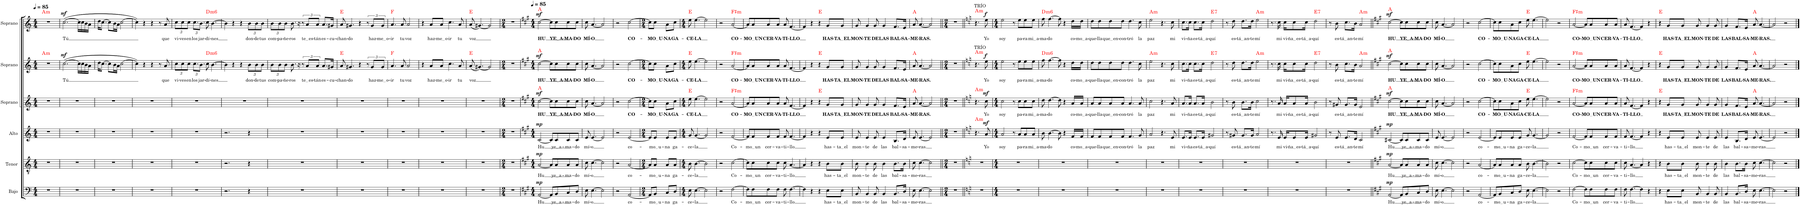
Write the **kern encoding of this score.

**kern	**dynam	**kern	**text	**dynam	**kern	**text	**dynam	**kern	**text	**dynam	**harte	**kern	**text	**dynam	**kern	**text	**dynam	**kern	**text	**dynam	**harte
*part7	*part7	*part6	*part6	*part6	*part5	*part5	*part5	*part4	*part4	*part4	*part4	*part3	*part3	*part3	*part2	*part2	*part2	*part1	*part1	*part1	*part1
*staff7	*staff7	*staff6	*staff6	*staff6	*staff5	*staff5	*staff5	*staff4	*staff4	*staff4	*	*staff3	*staff3	*staff3	*staff2	*staff2	*staff2	*staff1	*staff1	*staff1	*
*I"Guitarra clásica	*	*I"Bajo	*	*	*I"Tenor	*	*	*I"Alto	*	*	*	*I"Soprano	*	*	*I"Soprano	*	*	*I"Soprano	*	*	*
*I'Guit.	*	*I'B.	*	*	*I'T.	*	*	*I'A.	*	*	*	*I'S.	*	*	*I'S.	*	*	*I'S.	*	*	*
*stria5	*	*	*	*	*	*	*	*	*	*	*	*	*	*	*	*	*	*	*	*	*
*clefGv2	*	*clefF4	*	*	*clefGv2	*	*	*clefG2	*	*	*	*clefG2	*	*	*clefG2	*	*	*clefG2	*	*	*
*k[]	*	*k[]	*	*	*k[]	*	*	*k[]	*	*	*	*k[]	*	*	*k[]	*	*	*k[]	*	*	*
*M4/4	*	*M4/4	*	*	*M4/4	*	*	*M4/4	*	*	*	*M4/4	*	*	*M4/4	*	*	*M4/4	*	*	*
*MM85	*	*MM85	*	*	*MM85	*	*	*MM85	*	*	*	*MM85	*	*	*MM85	*	*	*MM85	*	*	*
*Xbrackettup	*	*	*	*	*	*	*	*	*	*	*	*	*	*	*	*	*	*	*	*	*
=1	=1	=1	=1	=1	=1	=1	=1	=1	=1	=1	=1	=1	=1	=1	=1	=1	=1	=1	=1	=1	=1
*^	*	*	*	*	*	*	*	*	*	*	*	*	*	*	*	*	*	*	*	*	*
!	!	!LO:DY:b	!	!	!	!	!	!	!	!	!	!	!	!	!	!	!	!	!	!	!	!LO:H:kt=m
12e\L	4AA	mp	1r	.	.	1r	.	.	1r	.	.	.	1r	.	.	1r	.	.	1r	.	.	A:min
12c\	.	.	.	.	.	.	.	.	.	.	.	.	.	.	.	.	.	.	.	.	.	.
12A\J	.	.	.	.	.	.	.	.	.	.	.	.	.	.	.	.	.	.	.	.	.	.
12e\L	4E	.	.	.	.	.	.	.	.	.	.	.	.	.	.	.	.	.	.	.	.	.
12c\	.	.	.	.	.	.	.	.	.	.	.	.	.	.	.	.	.	.	.	.	.	.
12A\J	.	.	.	.	.	.	.	.	.	.	.	.	.	.	.	.	.	.	.	.	.	.
12e\L	4AA	.	.	.	.	.	.	.	.	.	.	.	.	.	.	.	.	.	.	.	.	.
12c\	.	.	.	.	.	.	.	.	.	.	.	.	.	.	.	.	.	.	.	.	.	.
12A\J	.	.	.	.	.	.	.	.	.	.	.	.	.	.	.	.	.	.	.	.	.	.
12e\L	4E	.	.	.	.	.	.	.	.	.	.	.	.	.	.	.	.	.	.	.	.	.
12c\	.	.	.	.	.	.	.	.	.	.	.	.	.	.	.	.	.	.	.	.	.	.
12A\J	.	.	.	.	.	.	.	.	.	.	.	.	.	.	.	.	.	.	.	.	.	.
=2	=2	=2	=2	=2	=2	=2	=2	=2	=2	=2	=2	=2	=2	=2	=2	=2	=2	=2	=2	=2	=2	=2
!	!	!	!	!	!	!	!	!	!	!	!	!	!	!	!	!	!LO:LY:b	!LO:DY:a	!	!LO:LY:b	!LO:DY:a	!
12e\L	4AA	.	1r	.	.	1r	.	.	1r	.	.	.	1r	.	.	([2.cc\	-Tú	mf	([2.cc\	-Tú	mf	.
12c\	.	.	.	.	.	.	.	.	.	.	.	.	.	.	.	.	.	.	.	.	.	.
12A\J	.	.	.	.	.	.	.	.	.	.	.	.	.	.	.	.	.	.	.	.	.	.
12e\L	4E	.	.	.	.	.	.	.	.	.	.	.	.	.	.	.	.	.	.	.	.	.
12c\	.	.	.	.	.	.	.	.	.	.	.	.	.	.	.	.	.	.	.	.	.	.
12A\J	.	.	.	.	.	.	.	.	.	.	.	.	.	.	.	.	.	.	.	.	.	.
12e\L	4AA	.	.	.	.	.	.	.	.	.	.	.	.	.	.	.	.	.	.	.	.	.
12c\	.	.	.	.	.	.	.	.	.	.	.	.	.	.	.	.	.	.	.	.	.	.
12A\J	.	.	.	.	.	.	.	.	.	.	.	.	.	.	.	.	.	.	.	.	.	.
12e\L	4E	.	.	.	.	.	.	.	.	.	.	.	.	.	.	16cc\LL]	.	.	16cc\LL]	.	.	.
.	.	.	.	.	.	.	.	.	.	.	.	.	.	.	.	16cc\	.	.	16cc\	.	.	.
12c\	.	.	.	.	.	.	.	.	.	.	.	.	.	.	.	.	.	.	.	.	.	.
.	.	.	.	.	.	.	.	.	.	.	.	.	.	.	.	16b\	.	.	16b\	.	.	.
12A\J	.	.	.	.	.	.	.	.	.	.	.	.	.	.	.	.	.	.	.	.	.	.
.	.	.	.	.	.	.	.	.	.	.	.	.	.	.	.	16a\JJ	.	.	16a\JJ	.	.	.
=3	=3	=3	=3	=3	=3	=3	=3	=3	=3	=3	=3	=3	=3	=3	=3	=3	=3	=3	=3	=3	=3	=3
12e\L	4AA	.	1r	.	.	1r	.	.	1r	.	.	.	1r	.	.	16dd\KL	.	.	16dd\KL	.	.	.
.	.	.	.	.	.	.	.	.	.	.	.	.	.	.	.	[8.cc\J	.	.	[8.cc\J	.	.	.
12c\	.	.	.	.	.	.	.	.	.	.	.	.	.	.	.	.	.	.	.	.	.	.
12A\J	.	.	.	.	.	.	.	.	.	.	.	.	.	.	.	.	.	.	.	.	.	.
12e\L	4E	.	.	.	.	.	.	.	.	.	.	.	.	.	.	8cc\L]	.	.	8cc\L]	.	.	.
12c\	.	.	.	.	.	.	.	.	.	.	.	.	.	.	.	.	.	.	.	.	.	.
.	.	.	.	.	.	.	.	.	.	.	.	.	.	.	.	16b\L	.	.	16b\L	.	.	.
12A\J	.	.	.	.	.	.	.	.	.	.	.	.	.	.	.	.	.	.	.	.	.	.
.	.	.	.	.	.	.	.	.	.	.	.	.	.	.	.	16a\JJ	.	.	16a\JJ	.	.	.
12e\L	4AA	.	.	.	.	.	.	.	.	.	.	.	.	.	.	[2cc\	.	.	[2cc\	.	.	.
12c\	.	.	.	.	.	.	.	.	.	.	.	.	.	.	.	.	.	.	.	.	.	.
12A\J	.	.	.	.	.	.	.	.	.	.	.	.	.	.	.	.	.	.	.	.	.	.
12e\L	4E	.	.	.	.	.	.	.	.	.	.	.	.	.	.	.	.	.	.	.	.	.
12c\	.	.	.	.	.	.	.	.	.	.	.	.	.	.	.	.	.	.	.	.	.	.
12A\J	.	.	.	.	.	.	.	.	.	.	.	.	.	.	.	.	.	.	.	.	.	.
=4	=4	=4	=4	=4	=4	=4	=4	=4	=4	=4	=4	=4	=4	=4	=4	=4	=4	=4	=4	=4	=4	=4
12e\L	4AA	.	1r	.	.	1r	.	.	1r	.	.	.	1r	.	.	4cc\])	.	.	4cc\])	.	.	.
12c\	.	.	.	.	.	.	.	.	.	.	.	.	.	.	.	.	.	.	.	.	.	.
12A\J	.	.	.	.	.	.	.	.	.	.	.	.	.	.	.	.	.	.	.	.	.	.
12e\L	4E	.	.	.	.	.	.	.	.	.	.	.	.	.	.	4r	.	.	4r	.	.	.
12c\	.	.	.	.	.	.	.	.	.	.	.	.	.	.	.	.	.	.	.	.	.	.
12A\J	.	.	.	.	.	.	.	.	.	.	.	.	.	.	.	.	.	.	.	.	.	.
12e\L	4AA	.	.	.	.	.	.	.	.	.	.	.	.	.	.	4r	.	.	4r	.	.	.
12c\	.	.	.	.	.	.	.	.	.	.	.	.	.	.	.	.	.	.	.	.	.	.
12A\J	.	.	.	.	.	.	.	.	.	.	.	.	.	.	.	.	.	.	.	.	.	.
12e\L	4E	.	.	.	.	.	.	.	.	.	.	.	.	.	.	8r	.	.	8r	.	.	.
12c\	.	.	.	.	.	.	.	.	.	.	.	.	.	.	.	.	.	.	.	.	.	.
!	!	!	!	!	!	!	!	!	!	!	!	!	!	!	!	!	!LO:LY:b	!	!	!LO:LY:b	!	!
.	.	.	.	.	.	.	.	.	.	.	.	.	.	.	.	8a/	que	.	8a/	que	.	.
12A\J	.	.	.	.	.	.	.	.	.	.	.	.	.	.	.	.	.	.	.	.	.	.
=5	=5	=5	=5	=5	=5	=5	=5	=5	=5	=5	=5	=5	=5	=5	=5	=5	=5	=5	=5	=5	=5	=5
*	*	*	*	*	*	*	*	*	*	*	*	*	*	*	*	*Xbrackettup	*	*	*	*	*	*
!	!	!	!	!	!	!	!	!	!	!	!	!	!	!	!	!	!LO:LY:b	!	!	!	!	!
*	*	*	*	*	*	*	*	*	*	*	*	*	*	*	*	*	*	*	*Xbrackettup	*	*	*
!	!	!	!	!	!	!	!	!	!	!	!	!	!	!	!	!	!	!	!	!LO:LY:b	!	!
12e\L	4AA	.	1r	.	.	1r	.	.	1r	.	.	.	1r	.	.	12cc\L	vi-	.	12cc\L	vi-	.	.
!	!	!	!	!	!	!	!	!	!	!	!	!	!	!	!	!	!LO:LY:b	!	!	!LO:LY:b	!	!
12c\	.	.	.	.	.	.	.	.	.	.	.	.	.	.	.	12cc\	-ves	.	12cc\	-ves	.	.
!	!	!	!	!	!	!	!	!	!	!	!	!	!	!	!	!	!LO:LY:b	!	!	!LO:LY:b	!	!
12A\J	.	.	.	.	.	.	.	.	.	.	.	.	.	.	.	12cc\J	en	.	12cc\J	en	.	.
!	!	!	!	!	!	!	!	!	!	!	!	!	!	!	!	!	!LO:LY:b	!	!	!LO:LY:b	!	!
12e\L	4E	.	.	.	.	.	.	.	.	.	.	.	.	.	.	12.cc\L	los	.	12.cc\L	los	.	.
12c\	.	.	.	.	.	.	.	.	.	.	.	.	.	.	.	.	.	.	.	.	.	.
!	!	!	!	!	!	!	!	!	!	!	!	!	!	!	!	!	!LO:LY:b	!	!	!LO:LY:b	!	!
.	.	.	.	.	.	.	.	.	.	.	.	.	.	.	.	12.b\J	jar-	.	12.b\J	jar-	.	.
12A\J	.	.	.	.	.	.	.	.	.	.	.	.	.	.	.	.	.	.	.	.	.	.
!	!	!	!	!	!	!	!	!	!	!	!	!	!	!	!	!	!LO:LY:b	!	!	!LO:LY:b	!	!LO:H:kt=m6
12f\L	4D	.	.	.	.	.	.	.	.	.	.	.	.	.	.	8cc\	-dí-	.	8cc\	-dí-	.	D:min6
12B\	.	.	.	.	.	.	.	.	.	.	.	.	.	.	.	.	.	.	.	.	.	.
!	!	!	!	!	!	!	!	!	!	!	!	!	!	!	!	!	!LO:LY:b	!	!	!LO:LY:b	!	!
.	.	.	.	.	.	.	.	.	.	.	.	.	.	.	.	[4.b\	-nes	.	[4.b\	-nes	.	.
12A\J	.	.	.	.	.	.	.	.	.	.	.	.	.	.	.	.	.	.	.	.	.	.
12f\L	4AA	.	.	.	.	.	.	.	.	.	.	.	.	.	.	.	.	.	.	.	.	.
12B\	.	.	.	.	.	.	.	.	.	.	.	.	.	.	.	.	.	.	.	.	.	.
12A\J	.	.	.	.	.	.	.	.	.	.	.	.	.	.	.	.	.	.	.	.	.	.
=6	=6	=6	=6	=6	=6	=6	=6	=6	=6	=6	=6	=6	=6	=6	=6	=6	=6	=6	=6	=6	=6	=6
12f\L	4D	.	2.r	.	.	2.r	.	.	2.r	.	.	.	1r	.	.	4b\]	.	.	4b\]	.	.	.
12B\	.	.	.	.	.	.	.	.	.	.	.	.	.	.	.	.	.	.	.	.	.	.
12A\J	.	.	.	.	.	.	.	.	.	.	.	.	.	.	.	.	.	.	.	.	.	.
12f\L	4AA	.	.	.	.	.	.	.	.	.	.	.	.	.	.	4r	.	.	4r	.	.	.
12B\	.	.	.	.	.	.	.	.	.	.	.	.	.	.	.	.	.	.	.	.	.	.
12A\J	.	.	.	.	.	.	.	.	.	.	.	.	.	.	.	.	.	.	.	.	.	.
12f\L	4D	.	.	.	.	.	.	.	.	.	.	.	.	.	.	4r	.	.	4r	.	.	.
12B\	.	.	.	.	.	.	.	.	.	.	.	.	.	.	.	.	.	.	.	.	.	.
12A\J	.	.	.	.	.	.	.	.	.	.	.	.	.	.	.	.	.	.	.	.	.	.
!	!	!	!	!	!	!	!	!	!	!	!	!	!	!	!	!	!LO:LY:b	!	!	!LO:LY:b	!	!
12f\L	4AA	.	4r	.	.	4r	.	.	4r	.	.	.	.	.	.	12b\L	don-	.	12b\L	don-	.	.
!	!	!	!	!	!	!	!	!	!	!	!	!	!	!	!	!	!LO:LY:b	!	!	!LO:LY:b	!	!
12B\	.	.	.	.	.	.	.	.	.	.	.	.	.	.	.	12b\	-de	.	12b\	-de	.	.
!	!	!	!	!	!	!	!	!	!	!	!	!	!	!	!	!	!LO:LY:b	!	!	!LO:LY:b	!	!
12A\J	.	.	.	.	.	.	.	.	.	.	.	.	.	.	.	12b\J	tus	.	12b\J	tus	.	.
=7	=7	=7	=7	=7	=7	=7	=7	=7	=7	=7	=7	=7	=7	=7	=7	=7	=7	=7	=7	=7	=7	=7
!	!	!	!	!	!	!	!	!	!	!	!	!	!	!	!	!	!LO:LY:b	!	!	!LO:LY:b	!	!
12f\L	4D	.	1r	.	.	1r	.	.	1r	.	.	.	1r	.	.	12b\L	com-	.	12b\L	com-	.	.
!	!	!	!	!	!	!	!	!	!	!	!	!	!	!	!	!	!LO:LY:b	!	!	!LO:LY:b	!	!
12B\	.	.	.	.	.	.	.	.	.	.	.	.	.	.	.	12b\	-pa-	.	12b\	-pa-	.	.
!	!	!	!	!	!	!	!	!	!	!	!	!	!	!	!	!	!LO:LY:b	!	!	!LO:LY:b	!	!
12A\J	.	.	.	.	.	.	.	.	.	.	.	.	.	.	.	12b\J	-ñe-	.	12b\J	-ñe-	.	.
!	!	!	!	!	!	!	!	!	!	!	!	!	!	!	!	!	!LO:LY:b	!	!	!LO:LY:b	!	!
12f\L	4AA	.	.	.	.	.	.	.	.	.	.	.	.	.	.	8.b\	-ros	.	8.b\	-ros	.	.
12B\	.	.	.	.	.	.	.	.	.	.	.	.	.	.	.	.	.	.	.	.	.	.
12A\J	.	.	.	.	.	.	.	.	.	.	.	.	.	.	.	.	.	.	.	.	.	.
.	.	.	.	.	.	.	.	.	.	.	.	.	.	.	.	16r	.	.	16r	.	.	.
*	*	*	*	*	*	*	*	*	*	*	*	*	*	*	*	*brackettup	*	*	*brackettup	*	*	*
12f\L	4D	.	.	.	.	.	.	.	.	.	.	.	.	.	.	12r	.	.	12r	.	.	.
!	!	!	!	!	!	!	!	!	!	!	!	!	!	!	!	!	!LO:LY:b	!	!	!LO:LY:b	!	!
12B\	.	.	.	.	.	.	.	.	.	.	.	.	.	.	.	12a/L	te es	.	12a/L	te es	.	.
!	!	!	!	!	!	!	!	!	!	!	!	!	!	!	!	!	!LO:LY:b	!	!	!LO:LY:b	!	!
12A\J	.	.	.	.	.	.	.	.	.	.	.	.	.	.	.	12a/J	-tán	.	12a/J	-tán	.	.
!	!	!	!	!	!	!	!	!	!	!	!	!	!	!	!	!	!LO:LY:b	!	!	!LO:LY:b	!	!
12f\L	4AA	.	.	.	.	.	.	.	.	.	.	.	.	.	.	8.a/L	es-	.	8.a/L	es-	.	.
12B\	.	.	.	.	.	.	.	.	.	.	.	.	.	.	.	.	.	.	.	.	.	.
12A\J	.	.	.	.	.	.	.	.	.	.	.	.	.	.	.	.	.	.	.	.	.	.
!	!	!	!	!	!	!	!	!	!	!	!	!	!	!	!	!	!LO:LY:b	!	!	!LO:LY:b	!	!
.	.	.	.	.	.	.	.	.	.	.	.	.	.	.	.	16g#X/Jk	-cu-	.	16g#X/Jk	-cu-	.	.
=8	=8	=8	=8	=8	=8	=8	=8	=8	=8	=8	=8	=8	=8	=8	=8	=8	=8	=8	=8	=8	=8	=8
!	!	!	!	!	!	!	!	!	!	!	!	!	!	!	!	!	!LO:LY:b	!	!	!LO:LY:b	!	!
12e\L	4EE	.	1r	.	.	1r	.	.	1r	.	.	.	1r	.	.	8a/	-chan-	.	8a/	-chan-	.	E:maj
12B\	.	.	.	.	.	.	.	.	.	.	.	.	.	.	.	.	.	.	.	.	.	.
!	!	!	!	!	!	!	!	!	!	!	!	!	!	!	!	!	!LO:LY:b	!	!	!LO:LY:b	!	!
.	.	.	.	.	.	.	.	.	.	.	.	.	.	.	.	4.g#X/	-do	.	4.g#X/	-do	.	.
12G#X\J	.	.	.	.	.	.	.	.	.	.	.	.	.	.	.	.	.	.	.	.	.	.
12e\L	4BB	.	.	.	.	.	.	.	.	.	.	.	.	.	.	.	.	.	.	.	.	.
12B\	.	.	.	.	.	.	.	.	.	.	.	.	.	.	.	.	.	.	.	.	.	.
12G#\J	.	.	.	.	.	.	.	.	.	.	.	.	.	.	.	.	.	.	.	.	.	.
12e\L	4EE	.	.	.	.	.	.	.	.	.	.	.	.	.	.	4r	.	.	4r	.	.	.
12B\	.	.	.	.	.	.	.	.	.	.	.	.	.	.	.	.	.	.	.	.	.	.
12G#\J	.	.	.	.	.	.	.	.	.	.	.	.	.	.	.	.	.	.	.	.	.	.
12e\L	4BB	.	.	.	.	.	.	.	.	.	.	.	.	.	.	12r	.	.	12r	.	.	.
!	!	!	!	!	!	!	!	!	!	!	!	!	!	!	!	!	!LO:LY:b	!	!	!LO:LY:b	!	!
12B\	.	.	.	.	.	.	.	.	.	.	.	.	.	.	.	12g#/L	haz-	.	12g#/L	haz-	.	.
!	!	!	!	!	!	!	!	!	!	!	!	!	!	!	!	!	!LO:LY:b	!	!	!LO:LY:b	!	!
12G#\J	.	.	.	.	.	.	.	.	.	.	.	.	.	.	.	12g#/J	me o	.	12g#/J	me o	.	.
=9	=9	=9	=9	=9	=9	=9	=9	=9	=9	=9	=9	=9	=9	=9	=9	=9	=9	=9	=9	=9	=9	=9
!	!	!	!	!	!	!	!	!	!	!	!	!	!	!	!	!	!LO:LY:b	!	!	!LO:LY:b	!	!
12f\L	4FF	.	1r	.	.	1r	.	.	1r	.	.	.	1r	.	.	4.a/	-ir	.	4.a/	-ir	.	F:maj
12c\	.	.	.	.	.	.	.	.	.	.	.	.	.	.	.	.	.	.	.	.	.	.
12A\J	.	.	.	.	.	.	.	.	.	.	.	.	.	.	.	.	.	.	.	.	.	.
12f\L	4C	.	.	.	.	.	.	.	.	.	.	.	.	.	.	.	.	.	.	.	.	.
12c\	.	.	.	.	.	.	.	.	.	.	.	.	.	.	.	.	.	.	.	.	.	.
!	!	!	!	!	!	!	!	!	!	!	!	!	!	!	!	!	!LO:LY:b	!	!	!LO:LY:b	!	!
.	.	.	.	.	.	.	.	.	.	.	.	.	.	.	.	8a/	tu	.	8a/	tu	.	.
12A\J	.	.	.	.	.	.	.	.	.	.	.	.	.	.	.	.	.	.	.	.	.	.
!	!	!	!	!	!	!	!	!	!	!	!	!	!	!	!	!	!LO:LY:b	!	!	!LO:LY:b	!	!
12f\L	4FF	.	.	.	.	.	.	.	.	.	.	.	.	.	.	2a/	voz	.	2a/	voz	.	.
12c\	.	.	.	.	.	.	.	.	.	.	.	.	.	.	.	.	.	.	.	.	.	.
12A\J	.	.	.	.	.	.	.	.	.	.	.	.	.	.	.	.	.	.	.	.	.	.
12f\L	4C	.	.	.	.	.	.	.	.	.	.	.	.	.	.	.	.	.	.	.	.	.
12c\	.	.	.	.	.	.	.	.	.	.	.	.	.	.	.	.	.	.	.	.	.	.
12A\J	.	.	.	.	.	.	.	.	.	.	.	.	.	.	.	.	.	.	.	.	.	.
=10	=10	=10	=10	=10	=10	=10	=10	=10	=10	=10	=10	=10	=10	=10	=10	=10	=10	=10	=10	=10	=10	=10
12f\L	4FF	.	1r	.	.	1r	.	.	1r	.	.	.	1r	.	.	4r	.	.	4r	.	.	.
12c\	.	.	.	.	.	.	.	.	.	.	.	.	.	.	.	.	.	.	.	.	.	.
12A\J	.	.	.	.	.	.	.	.	.	.	.	.	.	.	.	.	.	.	.	.	.	.
!	!	!	!	!	!	!	!	!	!	!	!	!	!	!	!	!	!LO:LY:b	!	!	!LO:LY:b	!	!
12f\L	4C	.	.	.	.	.	.	.	.	.	.	.	.	.	.	8a/L	haz-	.	8a/L	haz-	.	.
12c\	.	.	.	.	.	.	.	.	.	.	.	.	.	.	.	.	.	.	.	.	.	.
!	!	!	!	!	!	!	!	!	!	!	!	!	!	!	!	!	!LO:LY:b	!	!	!LO:LY:b	!	!
.	.	.	.	.	.	.	.	.	.	.	.	.	.	.	.	8a/J	me o	.	8a/J	me o	.	.
12A\J	.	.	.	.	.	.	.	.	.	.	.	.	.	.	.	.	.	.	.	.	.	.
!	!	!	!	!	!	!	!	!	!	!	!	!	!	!	!	!	!LO:LY:b	!	!	!LO:LY:b	!	!
12f\L	4FF	.	.	.	.	.	.	.	.	.	.	.	.	.	.	4.cc\	-ir	.	4.cc\	-ir	.	.
12c\	.	.	.	.	.	.	.	.	.	.	.	.	.	.	.	.	.	.	.	.	.	.
12A\J	.	.	.	.	.	.	.	.	.	.	.	.	.	.	.	.	.	.	.	.	.	.
12f\L	4C	.	.	.	.	.	.	.	.	.	.	.	.	.	.	.	.	.	.	.	.	.
12c\	.	.	.	.	.	.	.	.	.	.	.	.	.	.	.	.	.	.	.	.	.	.
!	!	!	!	!	!	!	!	!	!	!	!	!	!	!	!	!	!LO:LY:b	!	!	!LO:LY:b	!	!
.	.	.	.	.	.	.	.	.	.	.	.	.	.	.	.	8a/	tu	.	8a/	tu	.	.
12A\J	.	.	.	.	.	.	.	.	.	.	.	.	.	.	.	.	.	.	.	.	.	.
*v	*v	*	*	*	*	*	*	*	*	*	*	*	*	*	*	*	*	*	*	*	*	*
=11	=11	=11	=11	=11	=11	=11	=11	=11	=11	=11	=11	=11	=11	=11	=11	=11	=11	=11	=11	=11	=11
!	!	!	!	!	!	!	!	!	!	!	!	!	!	!	!	!LO:LY:b	!	!	!LO:LY:b	!	!
1EE: 1BB: 1E: 1G#X: 1B: 1e:	.	1r	.	.	1r	.	.	1r	.	.	.	1r	.	.	(8a/	-voz	.	(8a/	-voz	.	E:maj
.	.	.	.	.	.	.	.	.	.	.	.	.	.	.	[4.g#X/)	.	.	[4.g#X/)	.	.	.
.	.	.	.	.	.	.	.	.	.	.	.	.	.	.	2g#/]	.	.	2g#/]	.	.	.
=12	=12	=12	=12	=12	=12	=12	=12	=12	=12	=12	=12	=12	=12	=12	=12	=12	=12	=12	=12	=12	=12
*M2/4	*	*M2/4	*	*	*M2/4	*	*	*M2/4	*	*	*	*M2/4	*	*	*M2/4	*	*	*M2/4	*	*	*
2r	.	2r	.	.	2r	.	.	2r	.	.	.	2r	.	.	2r	.	.	2r	.	.	.
=13	=13	=13	=13	=13	=13	=13	=13	=13	=13	=13	=13	=13	=13	=13	=13	=13	=13	=13	=13	=13	=13
*k[f#c#g#]	*	*k[f#c#g#]	*	*	*k[f#c#g#]	*	*	*k[f#c#g#]	*	*	*	*k[f#c#g#]	*	*	*k[f#c#g#]	*	*	*k[f#c#g#]	*	*	*
*M4/4	*	*M4/4	*	*	*M4/4	*	*	*M4/4	*	*	*	*M4/4	*	*	*M4/4	*	*	*M4/4	*	*	*
*	*	*	*	*	*	*	*	*	*	*	*	*	*	*	*	*	*	*MM85	*	*	*
!	!LO:DY:b	!	!LO:LY:b	!LO:DY:a	!	!LO:LY:b	!LO:DY:a	!	!LO:LY:b	!LO:DY:a	!	!	!LO:LY:b	!LO:DY:a	!	!LO:LY:b	!LO:DY:a	!	!LO:LY:b	!LO:DY:a	!
8AA/ 8E/ 8A/ 8c#/ 8e/L	pp	[2AA/	-Hu	mp	[2A/	-Hu	mp	[2c#/	-Hu	mp	.	[2cc#\	HU	mf	[2cc#\	HU	mf	[2cc#\	HU	mf	A:maj
8AA/ 8E/ 8A/ 8c#/ 8e/J	.	.	.	.	.	.	.	.	.	.	.	.	.	.	.	.	.	.	.	.	.
16AA/ 16E/ 16A/ 16c#/ 16e/LL	.	.	.	.	.	.	.	.	.	.	.	.	.	.	.	.	.	.	.	.	.
16AA/ 16E/ 16A/ 16c#/ 16e/J	.	.	.	.	.	.	.	.	.	.	.	.	.	.	.	.	.	.	.	.	.
16AA/ 16E/ 16A/ 16c#/ 16e/L	.	.	.	.	.	.	.	.	.	.	.	.	.	.	.	.	.	.	.	.	.
16AA/ 16E/ 16A/ 16c#/ 16e/JJ	.	.	.	.	.	.	.	.	.	.	.	.	.	.	.	.	.	.	.	.	.
8AA/ 8E/ 8A/ 8c#/ 8e/L	.	8AA/L]	.	.	8A/L]	.	.	8c#/L]	.	.	.	8cc#\L]	.	.	8cc#\L]	.	.	8cc#\L]	.	.	.
!	!	!	!LO:LY:b	!	!	!LO:LY:b	!	!	!LO:LY:b	!	!	!	!LO:LY:b	!	!	!LO:LY:b	!	!	!LO:LY:b	!	!
8AA/ 8E/ 8A/ 8c#/ 8e/J	.	8BB/	ye a	.	8A/	ye a	.	8c#/	ye a	.	.	8cc#\	YE A	.	8cc#\	YE A	.	8cc#\	YE A	.	.
!	!	!	!LO:LY:b	!	!	!LO:LY:b	!	!	!LO:LY:b	!	!	!	!LO:LY:b	!	!	!LO:LY:b	!	!	!LO:LY:b	!	!
16AA/ 16E/ 16A/ 16c#/ 16e/LL	.	8C#/	-ma-	.	8A/	-ma-	.	8c#/	-ma-	.	.	8cc#\	-MA-	.	8cc#\	-MA-	.	8cc#\	-MA-	.	.
16AA/ 16E/ 16A/ 16c#/ 16e/J	.	.	.	.	.	.	.	.	.	.	.	.	.	.	.	.	.	.	.	.	.
!	!	!	!LO:LY:b	!	!	!LO:LY:b	!	!	!LO:LY:b	!	!	!	!LO:LY:b	!	!	!LO:LY:b	!	!	!LO:LY:b	!	!
16AA/ 16E/ 16A/ 16c#/ 16e/L	.	8D/J	-do	.	8A/J	-do	.	8c#/J	-do	.	.	8cc#\J	-DO	.	8cc#\J	-DO	.	8cc#\J	-DO	.	.
16AA/ 16E/ 16A/ 16c#/ 16e/JJ	.	.	.	.	.	.	.	.	.	.	.	.	.	.	.	.	.	.	.	.	.
=14	=14	=14	=14	=14	=14	=14	=14	=14	=14	=14	=14	=14	=14	=14	=14	=14	=14	=14	=14	=14	=14
!	!	!	!LO:LY:b	!	!	!LO:LY:b	!	!	!LO:LY:b	!	!	!	!LO:LY:b	!	!	!LO:LY:b	!	!	!LO:LY:b	!	!
8AA/ 8E/ 8A/ 8c#/ 8e/L	.	8E\	mí-	.	8c#\	mí-	.	8e/	mí-	.	.	8cc#\	MÍ-	.	8cc#\	MÍ-	.	8cc#\	MÍ-	.	.
!	!	!	!LO:LY:b	!	!	!LO:LY:b	!	!	!LO:LY:b	!	!	!	!LO:LY:b	!	!	!LO:LY:b	!	!	!LO:LY:b	!	!
8AA/ 8E/ 8A/ 8c#/ 8e/J	.	[4.E\	-o	.	[4.c#\	-o	.	[4.e/	-o	.	.	[4.a/	-O	.	[4.a/	-O	.	[4.a/	-O	.	.
16AA/ 16E/ 16A/ 16c#/ 16e/LL	.	.	.	.	.	.	.	.	.	.	.	.	.	.	.	.	.	.	.	.	.
16AA/ 16E/ 16A/ 16c#/ 16e/J	.	.	.	.	.	.	.	.	.	.	.	.	.	.	.	.	.	.	.	.	.
16AA/ 16E/ 16A/ 16c#/ 16e/L	.	.	.	.	.	.	.	.	.	.	.	.	.	.	.	.	.	.	.	.	.
16AA/ 16E/ 16A/ 16c#/ 16e/JJ	.	.	.	.	.	.	.	.	.	.	.	.	.	.	.	.	.	.	.	.	.
8AA/ 8E/ 8A/ 8c#/ 8e/L	.	2E\]	.	.	2c#\]	.	.	2e/]	.	.	.	2a/]	.	.	2a/]	.	.	2a/]	.	.	.
8AA/ 8E/ 8A/ 8c#/ 8e/J	.	.	.	.	.	.	.	.	.	.	.	.	.	.	.	.	.	.	.	.	.
16AA/ 16E/ 16A/ 16c#/ 16e/LL	.	.	.	.	.	.	.	.	.	.	.	.	.	.	.	.	.	.	.	.	.
16AA/ 16E/ 16A/ 16c#/ 16e/J	.	.	.	.	.	.	.	.	.	.	.	.	.	.	.	.	.	.	.	.	.
16AA/ 16E/ 16A/ 16c#/ 16e/L	.	.	.	.	.	.	.	.	.	.	.	.	.	.	.	.	.	.	.	.	.
16AA/ 16E/ 16A/ 16c#/ 16e/JJ	.	.	.	.	.	.	.	.	.	.	.	.	.	.	.	.	.	.	.	.	.
=15	=15	=15	=15	=15	=15	=15	=15	=15	=15	=15	=15	=15	=15	=15	=15	=15	=15	=15	=15	=15	=15
8AA/ 8E/ 8A/ 8c#/ 8e/L	.	2r	.	.	2r	.	.	2r	.	.	.	2r	.	.	2r	.	.	2r	.	.	.
8AA/ 8E/ 8A/ 8c#/ 8e/J	.	.	.	.	.	.	.	.	.	.	.	.	.	.	.	.	.	.	.	.	.
16AA/ 16E/ 16A/ 16c#/ 16e/LL	.	.	.	.	.	.	.	.	.	.	.	.	.	.	.	.	.	.	.	.	.
16AA/ 16E/ 16A/ 16c#/ 16e/J	.	.	.	.	.	.	.	.	.	.	.	.	.	.	.	.	.	.	.	.	.
16AA/ 16E/ 16A/ 16c#/ 16e/L	.	.	.	.	.	.	.	.	.	.	.	.	.	.	.	.	.	.	.	.	.
16AA/ 16E/ 16A/ 16c#/ 16e/JJ	.	.	.	.	.	.	.	.	.	.	.	.	.	.	.	.	.	.	.	.	.
!	!	!	!LO:LY:b	!	!	!LO:LY:b	!	!	!LO:LY:b	!	!	!	!LO:LY:b	!	!	!LO:LY:b	!	!	!LO:LY:b	!	!
8AA/ 8E/ 8A/ 8c#/ 8e/L	.	[2AA/	-co-	.	[2A/	co-	.	[2e/	co-	.	.	[2cc#\	CO-	.	[2cc#\	CO-	.	[2cc#\	CO-	.	.
8AA/ 8E/ 8A/ 8c#/ 8e/J	.	.	.	.	.	.	.	.	.	.	.	.	.	.	.	.	.	.	.	.	.
16AA/ 16E/ 16A/ 16c#/ 16e/LL	.	.	.	.	.	.	.	.	.	.	.	.	.	.	.	.	.	.	.	.	.
16AA/ 16E/ 16A/ 16c#/ 16e/J	.	.	.	.	.	.	.	.	.	.	.	.	.	.	.	.	.	.	.	.	.
16AA/ 16E/ 16A/ 16c#/ 16e/L	.	.	.	.	.	.	.	.	.	.	.	.	.	.	.	.	.	.	.	.	.
16AA/ 16E/ 16A/ 16c#/ 16e/JJ	.	.	.	.	.	.	.	.	.	.	.	.	.	.	.	.	.	.	.	.	.
=16	=16	=16	=16	=16	=16	=16	=16	=16	=16	=16	=16	=16	=16	=16	=16	=16	=16	=16	=16	=16	=16
*M2/4	*	*M2/4	*	*	*M2/4	*	*	*M2/4	*	*	*	*M2/4	*	*	*M2/4	*	*	*M2/4	*	*	*
8AA/ 8E/ 8A/ 8c#/ 8e/L	.	8AA/L]	.	.	8A/L]	.	.	8e/L]	.	.	.	8cc#\L]	.	.	8cc#\L]	.	.	8cc#\L]	.	.	.
!	!	!	!LO:LY:b	!	!	!LO:LY:b	!	!	!LO:LY:b	!	!	!	!LO:LY:b	!	!	!LO:LY:b	!	!	!LO:LY:b	!	!
8AA/ 8E/ 8A/ 8c#/ 8e/J	.	8BB/J	mo u	.	8A/J	mo u	.	8e/J	mo u	.	.	8cc#\J	MO U	.	8cc#\J	MO U	.	8cc#\J	MO U	.	.
!	!	!	!LO:LY:b	!	!	!LO:LY:b	!	!	!LO:LY:b	!	!	!	!LO:LY:b	!	!	!LO:LY:b	!	!	!LO:LY:b	!	!
16AA/ 16E/ 16A/ 16c#/ 16e/LL	.	8C#/L	-na	.	8A/L	-na	.	8e/L	-na	.	.	8a\L	-NA	.	8a\L	-NA	.	8a\L	-NA	.	.
16AA/ 16E/ 16A/ 16c#/ 16e/J	.	.	.	.	.	.	.	.	.	.	.	.	.	.	.	.	.	.	.	.	.
!	!	!	!LO:LY:b	!	!	!LO:LY:b	!	!	!LO:LY:b	!	!	!	!LO:LY:b	!	!	!LO:LY:b	!	!	!LO:LY:b	!	!
16AA/ 16E/ 16A/ 16c#/ 16e/L	.	8D/J	ga-	.	8A/J	ga-	.	8e/J	ga-	.	.	8cc#\J	GA-	.	8cc#\J	GA-	.	8cc#\J	GA-	.	.
16AA/ 16E/ 16A/ 16c#/ 16e/JJ	.	.	.	.	.	.	.	.	.	.	.	.	.	.	.	.	.	.	.	.	.
=17	=17	=17	=17	=17	=17	=17	=17	=17	=17	=17	=17	=17	=17	=17	=17	=17	=17	=17	=17	=17	=17
*M4/4	*	*M4/4	*	*	*M4/4	*	*	*M4/4	*	*	*	*M4/4	*	*	*M4/4	*	*	*M4/4	*	*	*
!	!	!	!LO:LY:b	!	!	!LO:LY:b	!	!	!LO:LY:b	!	!	!	!LO:LY:b	!	!	!LO:LY:b	!	!	!LO:LY:b	!	!
8EE/ 8BB/ 8E/ 8G#/ 8B/ 8e/L	.	8E\	-ce-	.	8B\	-ce-	.	8g#/	-ce-	.	.	8ee\	-CE-	.	8ee\	-CE-	.	8ee\	-CE-	.	E:maj
!	!	!	!LO:LY:b	!	!	!LO:LY:b	!	!	!LO:LY:b	!	!	!	!LO:LY:b	!	!	!LO:LY:b	!	!	!LO:LY:b	!	!
8EE/ 8BB/ 8E/ 8G#/ 8B/ 8e/J	.	[4.E\	-la	.	[4.B\	-la	.	[4.g#/	-la	.	.	[4.ee\	-LA	.	[4.ee\	-LA	.	[4.ee\	-LA	.	.
16EE/ 16BB/ 16E/ 16G#/ 16B/ 16e/LL	.	.	.	.	.	.	.	.	.	.	.	.	.	.	.	.	.	.	.	.	.
16EE/ 16BB/ 16E/ 16G#/ 16B/ 16e/J	.	.	.	.	.	.	.	.	.	.	.	.	.	.	.	.	.	.	.	.	.
16EE/ 16BB/ 16E/ 16G#/ 16B/ 16e/L	.	.	.	.	.	.	.	.	.	.	.	.	.	.	.	.	.	.	.	.	.
16EE/ 16BB/ 16E/ 16G#/ 16B/ 16e/JJ	.	.	.	.	.	.	.	.	.	.	.	.	.	.	.	.	.	.	.	.	.
8EE/ 8BB/ 8E/ 8G#/ 8B/ 8e/L	.	2E\]	.	.	2B\]	.	.	2g#/]	.	.	.	2ee\]	.	.	2ee\]	.	.	2ee\]	.	.	.
8EE/ 8BB/ 8E/ 8G#/ 8B/ 8e/J	.	.	.	.	.	.	.	.	.	.	.	.	.	.	.	.	.	.	.	.	.
16EE/ 16BB/ 16E/ 16G#/ 16B/ 16e/LL	.	.	.	.	.	.	.	.	.	.	.	.	.	.	.	.	.	.	.	.	.
16EE/ 16BB/ 16E/ 16G#/ 16B/ 16e/J	.	.	.	.	.	.	.	.	.	.	.	.	.	.	.	.	.	.	.	.	.
16EE/ 16BB/ 16E/ 16G#/ 16B/ 16e/L	.	.	.	.	.	.	.	.	.	.	.	.	.	.	.	.	.	.	.	.	.
16EE/ 16BB/ 16E/ 16G#/ 16B/ 16e/JJ	.	.	.	.	.	.	.	.	.	.	.	.	.	.	.	.	.	.	.	.	.
=18	=18	=18	=18	=18	=18	=18	=18	=18	=18	=18	=18	=18	=18	=18	=18	=18	=18	=18	=18	=18	=18
8EE/ 8BB/ 8E/ 8G#/ 8B/ 8e/L	.	2r	.	.	2r	.	.	2r	.	.	.	2r	.	.	2r	.	.	2r	.	.	.
8EE/ 8BB/ 8E/ 8G#/ 8B/ 8e/J	.	.	.	.	.	.	.	.	.	.	.	.	.	.	.	.	.	.	.	.	.
16EE/ 16BB/ 16E/ 16G#/ 16B/ 16e/LL	.	.	.	.	.	.	.	.	.	.	.	.	.	.	.	.	.	.	.	.	.
16EE/ 16BB/ 16E/ 16G#/ 16B/ 16e/J	.	.	.	.	.	.	.	.	.	.	.	.	.	.	.	.	.	.	.	.	.
16EE/ 16BB/ 16E/ 16G#/ 16B/ 16e/L	.	.	.	.	.	.	.	.	.	.	.	.	.	.	.	.	.	.	.	.	.
16EE/ 16BB/ 16E/ 16G#/ 16B/ 16e/JJ	.	.	.	.	.	.	.	.	.	.	.	.	.	.	.	.	.	.	.	.	.
!	!	!	!LO:LY:b	!	!	!LO:LY:b	!	!	!LO:LY:b	!	!	!	!LO:LY:b	!	!	!LO:LY:b	!	!	!LO:LY:b	!	!LO:H:kt=m
8FF#/ 8C#/ 8F#/ 8A/ 8c#/ 8f#/L	.	[2F#\	Co-	.	[2c#\	Co-	.	[2f#/	Co-	.	.	[2a/	-CO-	.	[2a/	-CO-	.	[2a/	-CO-	.	F#:min
8FF#/ 8C#/ 8F#/ 8A/ 8c#/ 8f#/J	.	.	.	.	.	.	.	.	.	.	.	.	.	.	.	.	.	.	.	.	.
16FF#/ 16C#/ 16F#/ 16A/ 16c#/ 16f#/LL	.	.	.	.	.	.	.	.	.	.	.	.	.	.	.	.	.	.	.	.	.
16FF#/ 16C#/ 16F#/ 16A/ 16c#/ 16f#/J	.	.	.	.	.	.	.	.	.	.	.	.	.	.	.	.	.	.	.	.	.
16FF#/ 16C#/ 16F#/ 16A/ 16c#/ 16f#/L	.	.	.	.	.	.	.	.	.	.	.	.	.	.	.	.	.	.	.	.	.
16FF#/ 16C#/ 16F#/ 16A/ 16c#/ 16f#/JJ	.	.	.	.	.	.	.	.	.	.	.	.	.	.	.	.	.	.	.	.	.
=19	=19	=19	=19	=19	=19	=19	=19	=19	=19	=19	=19	=19	=19	=19	=19	=19	=19	=19	=19	=19	=19
8FF#/ 8C#/ 8F#/ 8A/ 8c#/ 8f#/L	.	8F#\L]	.	.	8c#\L]	.	.	8f#/L]	.	.	.	8a/L]	.	.	8a/L]	.	.	8a/L]	.	.	.
!	!	!	!LO:LY:b	!	!	!LO:LY:b	!	!	!LO:LY:b	!	!	!	!LO:LY:b	!	!	!LO:LY:b	!	!	!LO:LY:b	!	!
8FF#/ 8C#/ 8F#/ 8A/ 8c#/ 8f#/J	.	8F#\	mo un	.	8c#\	mo un	.	8f#/	mo un	.	.	8a/	MO UN	.	8a/	MO UN	.	8a/	MO UN	.	.
!	!	!	!LO:LY:b	!	!	!LO:LY:b	!	!	!LO:LY:b	!	!	!	!LO:LY:b	!	!	!LO:LY:b	!	!	!LO:LY:b	!	!
16FF#/ 16C#/ 16F#/ 16A/ 16c#/ 16f#/LL	.	8F#\	cer-	.	8c#\	cer-	.	8f#/	cer-	.	.	8a/	CER-	.	8a/	CER-	.	8a/	CER-	.	.
16FF#/ 16C#/ 16F#/ 16A/ 16c#/ 16f#/J	.	.	.	.	.	.	.	.	.	.	.	.	.	.	.	.	.	.	.	.	.
!	!	!	!LO:LY:b	!	!	!LO:LY:b	!	!	!LO:LY:b	!	!	!	!LO:LY:b	!	!	!LO:LY:b	!	!	!LO:LY:b	!	!
16FF#/ 16C#/ 16F#/ 16A/ 16c#/ 16f#/L	.	8F#\J	-va-	.	8c#\J	-va-	.	8f#/J	-va-	.	.	8a/J	-VA-	.	8a/J	-VA-	.	8a/J	-VA-	.	.
16FF#/ 16C#/ 16F#/ 16A/ 16c#/ 16f#/JJ	.	.	.	.	.	.	.	.	.	.	.	.	.	.	.	.	.	.	.	.	.
!	!	!	!LO:LY:b	!	!	!LO:LY:b	!	!	!LO:LY:b	!	!	!	!LO:LY:b	!	!	!LO:LY:b	!	!	!LO:LY:b	!	!
8FF#/ 8C#/ 8F#/ 8A/ 8c#/ 8f#/L	.	8F#\	-ti-	.	8c#\	-ti-	.	8f#/	-ti-	.	.	8a/	-TI-	.	8a/	-TI-	.	8a/	-TI-	.	.
!	!	!	!LO:LY:b	!	!	!LO:LY:b	!	!	!LO:LY:b	!	!	!	!LO:LY:b	!	!	!LO:LY:b	!	!	!LO:LY:b	!	!
8FF#/ 8C#/ 8F#/ 8A/ 8c#/ 8f#/J	.	[4.F#\	-llo	.	[4.A/	-llo	.	[4.f#/	-llo	.	.	[4.f#/	-LLO	.	[4.f#/	-LLO	.	[4.f#/	-LLO	.	.
16FF#/ 16C#/ 16F#/ 16A/ 16c#/ 16f#/LL	.	.	.	.	.	.	.	.	.	.	.	.	.	.	.	.	.	.	.	.	.
16FF#/ 16C#/ 16F#/ 16A/ 16c#/ 16f#/J	.	.	.	.	.	.	.	.	.	.	.	.	.	.	.	.	.	.	.	.	.
16FF#/ 16C#/ 16F#/ 16A/ 16c#/ 16f#/L	.	.	.	.	.	.	.	.	.	.	.	.	.	.	.	.	.	.	.	.	.
16FF#/ 16C#/ 16F#/ 16A/ 16c#/ 16f#/JJ	.	.	.	.	.	.	.	.	.	.	.	.	.	.	.	.	.	.	.	.	.
=20	=20	=20	=20	=20	=20	=20	=20	=20	=20	=20	=20	=20	=20	=20	=20	=20	=20	=20	=20	=20	=20
8FF#/ 8C#/ 8F#/ 8A/ 8c#/ 8f#/L	.	4F#\]	.	.	4A/]	.	.	4f#/]	.	.	.	4f#/]	.	.	4f#/]	.	.	4f#/]	.	.	.
8FF#/ 8C#/ 8F#/ 8A/ 8c#/ 8f#/J	.	.	.	.	.	.	.	.	.	.	.	.	.	.	.	.	.	.	.	.	.
!	!LO:HP:b	!	!	!	!	!	!	!	!	!	!	!	!	!	!	!	!	!	!	!	!
!	!LO:DY:n=1:b	!	!	!	!	!	!	!	!	!	!	!	!	!	!	!	!	!	!	!	!
8FF#/ 8C#/ 8F#/ 8A/ 8c#/ 8f#/L	> mf	4r	.	.	4r	.	.	4r	.	.	.	4r	.	.	4r	.	.	4r	.	.	.
8EE/ 8AA/ 8D/ 8G#/ 8B/ 8e/J	.	.	.	.	.	.	.	.	.	.	.	.	.	.	.	.	.	.	.	.	.
8EE/ 8BB/ 8E/ 8G#/ 8B/ 8e/L	.	4r	.	.	4r	.	.	4r	.	.	.	4r	.	.	4r	.	.	4r	.	.	E:maj
8EE/ 8BB/ 8E/ 8G#/ 8B/ 8e/J	.	.	.	.	.	.	.	.	.	.	.	.	.	.	.	.	.	.	.	.	.
!	!LO:DY:n=2:b	!	!LO:LY:b	!	!	!LO:LY:b	!	!	!LO:LY:b	!	!	!	!LO:LY:b	!	!	!LO:LY:b	!	!	!LO:LY:b	!	!
16EE/ 16BB/ 16E/ 16G#/ 16B/ 16e/LL	] pp	8E\L	has-	.	8B\L	has-	.	8e/L	has-	.	.	8g#/L	HAS-	.	8g#/L	HAS-	.	8g#/L	HAS-	.	.
16EE/ 16BB/ 16E/ 16G#/ 16B/ 16e/J	.	.	.	.	.	.	.	.	.	.	.	.	.	.	.	.	.	.	.	.	.
!	!	!	!LO:LY:b	!	!	!LO:LY:b	!	!	!LO:LY:b	!	!	!	!LO:LY:b	!	!	!LO:LY:b	!	!	!LO:LY:b	!	!
16EE/ 16BB/ 16E/ 16G#/ 16B/ 16e/L	.	8E\J	ta el	.	8B\J	ta el	.	8e/J	ta el	.	.	8g#/J	TA EL	.	8g#/J	TA EL	.	8g#/J	TA EL	.	.
16EE/ 16BB/ 16E/ 16G#/ 16B/ 16e/JJ	.	.	.	.	.	.	.	.	.	.	.	.	.	.	.	.	.	.	.	.	.
=21	=21	=21	=21	=21	=21	=21	=21	=21	=21	=21	=21	=21	=21	=21	=21	=21	=21	=21	=21	=21	=21
!	!	!	!LO:LY:b	!	!	!LO:LY:b	!	!	!LO:LY:b	!	!	!	!LO:LY:b	!	!	!LO:LY:b	!	!	!LO:LY:b	!	!
8EE/ 8BB/ 8E/ 8G#/ 8B/ 8e/L	.	8BB/	mon-	.	8B\	mon-	.	8e/	mon-	.	.	8g#/	MON-	.	8g#/	MON-	.	8g#/	MON-	.	.
!	!	!	!LO:LY:b	!	!	!LO:LY:b	!	!	!LO:LY:b	!	!	!	!LO:LY:b	!	!	!LO:LY:b	!	!	!LO:LY:b	!	!
8EE/ 8BB/ 8E/ 8G#/ 8B/ 8e/J	.	4BB/	-te	.	4B\	-te	.	4e/	-te	.	.	4g#/	-TE	.	4g#/	-TE	.	4g#/	-TE	.	.
16EE/ 16BB/ 16E/ 16G#/ 16B/ 16e/LL	.	.	.	.	.	.	.	.	.	.	.	.	.	.	.	.	.	.	.	.	.
16EE/ 16BB/ 16E/ 16G#/ 16B/ 16e/J	.	.	.	.	.	.	.	.	.	.	.	.	.	.	.	.	.	.	.	.	.
!	!	!	!LO:LY:b	!	!	!LO:LY:b	!	!	!LO:LY:b	!	!	!	!LO:LY:b	!	!	!LO:LY:b	!	!	!LO:LY:b	!	!
16EE/ 16BB/ 16E/ 16G#/ 16B/ 16e/L	.	8BB/	de	.	8B\	de	.	8e/	de	.	.	8g#/	DE	.	8g#/	DE	.	8g#/	DE	.	.
16EE/ 16BB/ 16E/ 16G#/ 16B/ 16e/JJ	.	.	.	.	.	.	.	.	.	.	.	.	.	.	.	.	.	.	.	.	.
!	!	!	!LO:LY:b	!	!	!LO:LY:b	!	!	!LO:LY:b	!	!	!	!LO:LY:b	!	!	!LO:LY:b	!	!	!LO:LY:b	!	!
8EE/ 8BB/ 8E/ 8G#/ 8B/ 8e/L	.	4BB/	las	.	4B\	las	.	4e/	las	.	.	4g#/	LAS	.	4g#/	LAS	.	4g#/	LAS	.	.
8EE/ 8BB/ 8E/ 8G#/ 8B/ 8e/J	.	.	.	.	.	.	.	.	.	.	.	.	.	.	.	.	.	.	.	.	.
!	!	!	!LO:LY:b	!	!	!LO:LY:b	!	!	!LO:LY:b	!	!	!	!LO:LY:b	!	!	!LO:LY:b	!	!	!LO:LY:b	!	!
16EE/ 16BB/ 16E/ 16G#/ 16B/ 16e/LL	.	8.BB/L	bal-	.	8.B\L	bal-	.	8.B/L	bal-	.	.	8.f#/L	BAL-	.	8.f#/L	BAL-	.	8.f#/L	BAL-	.	.
16EE/ 16BB/ 16E/ 16G#/ 16B/ 16e/J	.	.	.	.	.	.	.	.	.	.	.	.	.	.	.	.	.	.	.	.	.
16EE/ 16BB/ 16E/ 16G#/ 16B/ 16e/L	.	.	.	.	.	.	.	.	.	.	.	.	.	.	.	.	.	.	.	.	.
!	!	!	!LO:LY:b	!	!	!LO:LY:b	!	!	!LO:LY:b	!	!	!	!LO:LY:b	!	!	!LO:LY:b	!	!	!LO:LY:b	!	!
16EE/ 16BB/ 16E/ 16G#/ 16B/ 16e/JJ	.	16D/Jk	-sa-	.	16B\Jk	-sa-	.	16d/Jk	-sa-	.	.	16e/Jk	-SA-	.	16e/Jk	-SA-	.	16e/Jk	-SA-	.	.
=22	=22	=22	=22	=22	=22	=22	=22	=22	=22	=22	=22	=22	=22	=22	=22	=22	=22	=22	=22	=22	=22
!	!	!	!LO:LY:b	!	!	!LO:LY:b	!	!	!LO:LY:b	!	!	!	!LO:LY:b	!	!	!LO:LY:b	!	!	!LO:LY:b	!	!
8AA/ 8E/ 8A/ 8c#/ 8e/L	.	8E\	-me-	.	8c#\	-me-	.	8e/	-me-	.	.	8a/	-ME-	.	8a/	-ME-	.	8a/	-ME-	.	A:maj
!	!	!	!LO:LY:b	!	!	!LO:LY:b	!	!	!LO:LY:b	!	!	!	!LO:LY:b	!	!	!LO:LY:b	!	!	!LO:LY:b	!	!
8AA/ 8E/ 8A/ 8c#/ 8e/J	.	[4.E\	-ras.	.	[4.c#\	-ras.	.	[4.e/	-ras.	.	.	[4.a/	-RAS.	.	[4.a/	-RAS.	.	[4.a/	-RAS.	.	.
16AA/ 16E/ 16A/ 16c#/ 16e/LL	.	.	.	.	.	.	.	.	.	.	.	.	.	.	.	.	.	.	.	.	.
16AA/ 16E/ 16A/ 16c#/ 16e/J	.	.	.	.	.	.	.	.	.	.	.	.	.	.	.	.	.	.	.	.	.
16AA/ 16E/ 16A/ 16c#/ 16e/L	.	.	.	.	.	.	.	.	.	.	.	.	.	.	.	.	.	.	.	.	.
16AA/ 16E/ 16A/ 16c#/ 16e/JJ	.	.	.	.	.	.	.	.	.	.	.	.	.	.	.	.	.	.	.	.	.
8AA/ 8E/ 8A/ 8c#/ 8e/L	.	2E\]	.	.	2c#\]	.	.	2e/]	.	.	.	2a/]	.	.	2a/]	.	.	2a/]	.	.	.
8AA/ 8E/ 8A/ 8c#/ 8e/J	.	.	.	.	.	.	.	.	.	.	.	.	.	.	.	.	.	.	.	.	.
16AA/ 16E/ 16A/ 16c#/ 16e/LL	.	.	.	.	.	.	.	.	.	.	.	.	.	.	.	.	.	.	.	.	.
16AA/ 16E/ 16A/ 16c#/ 16e/J	.	.	.	.	.	.	.	.	.	.	.	.	.	.	.	.	.	.	.	.	.
16AA/ 16E/ 16A/ 16c#/ 16e/L	.	.	.	.	.	.	.	.	.	.	.	.	.	.	.	.	.	.	.	.	.
16AA/ 16E/ 16A/ 16c#/ 16e/JJ	.	.	.	.	.	.	.	.	.	.	.	.	.	.	.	.	.	.	.	.	.
=23||	=23||	=23||	=23||	=23||	=23||	=23||	=23||	=23||	=23||	=23||	=23||	=23||	=23||	=23||	=23||	=23||	=23||	=23||	=23||	=23||	=23||
*M2/4	*	*M2/4	*	*	*M2/4	*	*	*M2/4	*	*	*	*M2/4	*	*	*M2/4	*	*	*M2/4	*	*	*
!	!	!	!	!	!	!	!	!	!	!	!	!	!	!	!	!	!	!LO:TX:a:t=TRÍO	!	!	!
!	!	!	!	!	!	!	!	!	!	!	!	!	!	!	!LO:TX:a:t=TRÍO	!	!	!	!	!	!
8AA/ 8E/ 8A/ 8c#/ 8e/L	.	2r	.	.	2r	.	.	2r	.	.	.	2r	.	.	2r	.	.	2r	.	.	.
8AA/ 8E/ 8A/ 8c#/ 8e/J	.	.	.	.	.	.	.	.	.	.	.	.	.	.	.	.	.	.	.	.	.
16AA/ 16E/ 16A/ 16c#/ 16e/LL	.	.	.	.	.	.	.	.	.	.	.	.	.	.	.	.	.	.	.	.	.
16AA/ 16E/ 16A/ 16c#/ 16e/J	.	.	.	.	.	.	.	.	.	.	.	.	.	.	.	.	.	.	.	.	.
16AA/ 16E/ 16A/ 16c#/ 16e/L	.	.	.	.	.	.	.	.	.	.	.	.	.	.	.	.	.	.	.	.	.
16AA/ 16E/ 16A/ 16c#/ 16e/JJ	.	.	.	.	.	.	.	.	.	.	.	.	.	.	.	.	.	.	.	.	.
=24||	=24||	=24||	=24||	=24||	=24||	=24||	=24||	=24||	=24||	=24||	=24||	=24||	=24||	=24||	=24||	=24||	=24||	=24||	=24||	=24||	=24||
*k[]	*	*k[]	*	*	*k[]	*	*	*k[]	*	*	*	*k[]	*	*	*k[]	*	*	*k[]	*	*	*
!	!	!	!	!	!	!	!	!	!	!	!LO:H:kt=m	!	!	!	!	!	!	!	!	!	!LO:H:kt=m
8AA/ 8E/ 8A/ 8c/ 8e/L	.	2r	.	.	2r	.	.	4.r	.	.	A:min	4.r	.	.	4.r	.	.	4.r	.	.	A:min
8AA/ 8E/ 8A/ 8c/ 8e/J	.	.	.	.	.	.	.	.	.	.	.	.	.	.	.	.	.	.	.	.	.
16AA/ 16E/ 16A/ 16c/ 16e/LL	.	.	.	.	.	.	.	.	.	.	.	.	.	.	.	.	.	.	.	.	.
16AA/ 16E/ 16A/ 16c/ 16e/J	.	.	.	.	.	.	.	.	.	.	.	.	.	.	.	.	.	.	.	.	.
!	!	!	!	!	!	!	!	!	!LO:LY:b	!LO:DY:a	!	!	!LO:LY:b	!LO:DY:a	!	!LO:LY:b	!LO:DY:a	!	!LO:LY:b	!LO:DY:a	!
16AA/ 16E/ 16A/ 16c/ 16e/L	.	.	.	.	.	.	.	8a/	Yo	mf	.	8cc\	Yo	mf	8ee\	Yo	f	8ee\	Yo	f	.
16AA/ 16E/ 16A/ 16c/ 16e/JJ	.	.	.	.	.	.	.	.	.	.	.	.	.	.	.	.	.	.	.	.	.
=25	=25	=25	=25	=25	=25	=25	=25	=25	=25	=25	=25	=25	=25	=25	=25	=25	=25	=25	=25	=25	=25
*M4/4	*	*M4/4	*	*	*M4/4	*	*	*M4/4	*	*	*	*M4/4	*	*	*M4/4	*	*	*M4/4	*	*	*
!	!	!	!	!	!	!	!	!	!LO:LY:b	!	!	!	!LO:LY:b	!	!	!LO:LY:b	!	!	!LO:LY:b	!	!
8AA/ 8E/ 8A/ 8c/ 8e/L	.	1r	.	.	1r	.	.	2a/	soy	.	.	2cc\	soy	.	2ee\	soy	.	2ee\	soy	.	.
8AA/ 8E/ 8A/ 8c/ 8e/J	.	.	.	.	.	.	.	.	.	.	.	.	.	.	.	.	.	.	.	.	.
16AA/ 16E/ 16A/ 16c/ 16e/LL	.	.	.	.	.	.	.	.	.	.	.	.	.	.	.	.	.	.	.	.	.
16AA/ 16E/ 16A/ 16c/ 16e/J	.	.	.	.	.	.	.	.	.	.	.	.	.	.	.	.	.	.	.	.	.
16AA/ 16E/ 16A/ 16c/ 16e/L	.	.	.	.	.	.	.	.	.	.	.	.	.	.	.	.	.	.	.	.	.
16AA/ 16E/ 16A/ 16c/ 16e/JJ	.	.	.	.	.	.	.	.	.	.	.	.	.	.	.	.	.	.	.	.	.
8AA/ 8E/ 8A/ 8c/ 8e/L	.	.	.	.	.	.	.	8r	.	.	.	8r	.	.	8r	.	.	8r	.	.	.
!	!	!	!	!	!	!	!	!	!LO:LY:b	!	!	!	!LO:LY:b	!	!	!LO:LY:b	!	!	!LO:LY:b	!	!
8AA/ 8E/ 8A/ 8c/ 8e/J	.	.	.	.	.	.	.	8a/L	pa-	.	.	8cc\L	pa-	.	8ee\L	pa-	.	8ee\L	pa-	.	.
!	!	!	!	!	!	!	!	!	!LO:LY:b	!	!	!	!LO:LY:b	!	!	!LO:LY:b	!	!	!LO:LY:b	!	!
16AA/ 16E/ 16A/ 16c/ 16e/LL	.	.	.	.	.	.	.	8a/	-ra	.	.	8cc\	-ra	.	8ee\	-ra	.	8ee\	-ra	.	.
16AA/ 16E/ 16A/ 16c/ 16e/J	.	.	.	.	.	.	.	.	.	.	.	.	.	.	.	.	.	.	.	.	.
!	!	!	!	!	!	!	!	!	!LO:LY:b	!	!	!	!LO:LY:b	!	!	!LO:LY:b	!	!	!LO:LY:b	!	!
16AA/ 16E/ 16A/ 16c/ 16e/L	.	.	.	.	.	.	.	8a/J	mi a	.	.	8cc\J	mi a	.	8ee\J	mi a	.	8ee\J	mi a	.	.
16AA/ 16E/ 16A/ 16c/ 16e/JJ	.	.	.	.	.	.	.	.	.	.	.	.	.	.	.	.	.	.	.	.	.
=26	=26	=26	=26	=26	=26	=26	=26	=26	=26	=26	=26	=26	=26	=26	=26	=26	=26	=26	=26	=26	=26
!	!	!	!	!	!	!	!	!	!LO:LY:b	!	!	!	!LO:LY:b	!	!	!LO:LY:b	!	!	!LO:LY:b	!	!LO:H:kt=m6
8D/ 8A/ 8B/ 8f/L	.	1r	.	.	1r	.	.	8b\	-ma-	.	.	8dd\	-ma-	.	8ff\	-ma-	.	8ff\	-ma-	.	D:min6
!	!	!	!	!	!	!	!	!	!LO:LY:b	!	!	!	!LO:LY:b	!	!	!LO:LY:b	!	!	!LO:LY:b	!	!
8D/ 8A/ 8B/ 8f/J	.	.	.	.	.	.	.	[4.b\	-do	.	.	[4.dd\	-do	.	[4.ff\	-do	.	[4.ff\	-do	.	.
16D/ 16A/ 16B/ 16f/LL	.	.	.	.	.	.	.	.	.	.	.	.	.	.	.	.	.	.	.	.	.
16D/ 16A/ 16B/ 16f/J	.	.	.	.	.	.	.	.	.	.	.	.	.	.	.	.	.	.	.	.	.
16D/ 16A/ 16B/ 16f/L	.	.	.	.	.	.	.	.	.	.	.	.	.	.	.	.	.	.	.	.	.
16D/ 16A/ 16B/ 16f/JJ	.	.	.	.	.	.	.	.	.	.	.	.	.	.	.	.	.	.	.	.	.
8D/ 8A/ 8B/ 8f/L	.	.	.	.	.	.	.	8b\]	.	.	.	8dd\]	.	.	8ff\]	.	.	8ff\]	.	.	.
8D/ 8A/ 8B/ 8f/J	.	.	.	.	.	.	.	4r	.	.	.	4r	.	.	4r	.	.	4r	.	.	.
16D/ 16A/ 16B/ 16f/LL	.	.	.	.	.	.	.	.	.	.	.	.	.	.	.	.	.	.	.	.	.
16D/ 16A/ 16B/ 16f/J	.	.	.	.	.	.	.	.	.	.	.	.	.	.	.	.	.	.	.	.	.
!	!	!	!	!	!	!	!	!	!LO:LY:b	!	!	!	!LO:LY:b	!	!	!LO:LY:b	!	!	!LO:LY:b	!	!
16D/ 16A/ 16B/ 16f/L	.	.	.	.	.	.	.	16f/LL	co-	.	.	16a/LL	co-	.	16dd\LL	co-	.	16dd\LL	co-	.	.
!	!	!	!	!	!	!	!	!	!LO:LY:b	!	!	!	!LO:LY:b	!	!	!LO:LY:b	!	!	!LO:LY:b	!	!
16D/ 16A/ 16B/ 16f/JJ	.	.	.	.	.	.	.	16f/JJ	mo a	.	.	16a/JJ	mo a	.	16dd\JJ	mo a	.	16dd\JJ	mo a	.	.
=27	=27	=27	=27	=27	=27	=27	=27	=27	=27	=27	=27	=27	=27	=27	=27	=27	=27	=27	=27	=27	=27
!	!	!	!	!	!	!	!	!	!LO:LY:b	!	!	!	!LO:LY:b	!	!	!LO:LY:b	!	!	!LO:LY:b	!	!
8D/ 8A/ 8d/ 8f/L	.	1r	.	.	1r	.	.	8f/L	-que-	.	.	8a/L	-que-	.	8dd\L	-que-	.	8dd\L	-que-	.	.
!	!	!	!	!	!	!	!	!	!LO:LY:b	!	!	!	!LO:LY:b	!	!	!LO:LY:b	!	!	!LO:LY:b	!	!
8D/ 8A/ 8d/ 8f/J	.	.	.	.	.	.	.	8f/	-lla	.	.	8a/	-lla	.	8dd\	-lla	.	8dd\	-lla	.	.
!	!	!	!	!	!	!	!	!	!LO:LY:b	!	!	!	!LO:LY:b	!	!	!LO:LY:b	!	!	!LO:LY:b	!	!
16D/ 16A/ 16d/ 16f/LL	.	.	.	.	.	.	.	8f/	que en	.	.	8a/	que en	.	8dd\	que en	.	8dd\	que en	.	.
16D/ 16A/ 16d/ 16f/J	.	.	.	.	.	.	.	.	.	.	.	.	.	.	.	.	.	.	.	.	.
!	!	!	!	!	!	!	!	!	!LO:LY:b	!	!	!	!LO:LY:b	!	!	!LO:LY:b	!	!	!LO:LY:b	!	!
16D/ 16A/ 16d/ 16f/L	.	.	.	.	.	.	.	8f/J	-con-	.	.	8a/J	-con-	.	8dd\J	-con-	.	8dd\J	-con-	.	.
16D/ 16A/ 16d/ 16f/JJ	.	.	.	.	.	.	.	.	.	.	.	.	.	.	.	.	.	.	.	.	.
!	!	!	!	!	!	!	!	!	!LO:LY:b	!	!	!	!LO:LY:b	!	!	!LO:LY:b	!	!	!LO:LY:b	!	!
8D/ 8A/ 8d/ 8f/L	.	.	.	.	.	.	.	4.f/	-tró	.	.	4.a/	-tró	.	4.dd\	-tró	.	4.dd\	-tró	.	.
8D/ 8A/ 8d/ 8f/J	.	.	.	.	.	.	.	.	.	.	.	.	.	.	.	.	.	.	.	.	.
16D/ 16A/ 16d/ 16f/LL	.	.	.	.	.	.	.	.	.	.	.	.	.	.	.	.	.	.	.	.	.
16D/ 16A/ 16d/ 16f/J	.	.	.	.	.	.	.	.	.	.	.	.	.	.	.	.	.	.	.	.	.
!	!	!	!	!	!	!	!	!	!LO:LY:b	!	!	!	!LO:LY:b	!	!	!LO:LY:b	!	!	!LO:LY:b	!	!
16D/ 16A/ 16d/ 16f/L	.	.	.	.	.	.	.	8g/	la	.	.	8a/	la	.	8cc\	la	.	8cc\	la	.	.
16D/ 16A/ 16d/ 16f/JJ	.	.	.	.	.	.	.	.	.	.	.	.	.	.	.	.	.	.	.	.	.
=28	=28	=28	=28	=28	=28	=28	=28	=28	=28	=28	=28	=28	=28	=28	=28	=28	=28	=28	=28	=28	=28
!	!	!	!	!	!	!	!	!	!LO:LY:b	!	!	!	!LO:LY:b	!	!	!LO:LY:b	!	!	!LO:LY:b	!	!LO:H:kt=m
8AA/ 8E/ 8A/ 8c/ 8e/L	.	1r	.	.	1r	.	.	2a/	paz	.	.	2cc\	paz	.	2ee\	paz	.	2ee\	paz	.	A:min
8AA/ 8E/ 8A/ 8c/ 8e/J	.	.	.	.	.	.	.	.	.	.	.	.	.	.	.	.	.	.	.	.	.
16AA/ 16E/ 16A/ 16c/ 16e/LL	.	.	.	.	.	.	.	.	.	.	.	.	.	.	.	.	.	.	.	.	.
16AA/ 16E/ 16A/ 16c/ 16e/J	.	.	.	.	.	.	.	.	.	.	.	.	.	.	.	.	.	.	.	.	.
16AA/ 16E/ 16A/ 16c/ 16e/L	.	.	.	.	.	.	.	.	.	.	.	.	.	.	.	.	.	.	.	.	.
16AA/ 16E/ 16A/ 16c/ 16e/JJ	.	.	.	.	.	.	.	.	.	.	.	.	.	.	.	.	.	.	.	.	.
8AA/ 8E/ 8A/ 8c/ 8e/L	.	.	.	.	.	.	.	4.r	.	.	.	4.r	.	.	4.r	.	.	4.r	.	.	.
8AA/ 8E/ 8A/ 8c/ 8e/J	.	.	.	.	.	.	.	.	.	.	.	.	.	.	.	.	.	.	.	.	.
16AA/ 16E/ 16A/ 16c/ 16e/LL	.	.	.	.	.	.	.	.	.	.	.	.	.	.	.	.	.	.	.	.	.
16AA/ 16E/ 16A/ 16c/ 16e/J	.	.	.	.	.	.	.	.	.	.	.	.	.	.	.	.	.	.	.	.	.
!	!	!	!	!	!	!	!	!	!LO:LY:b	!	!	!	!LO:LY:b	!	!	!LO:LY:b	!	!	!LO:LY:b	!	!
16AA/ 16E/ 16A/ 16c/ 16e/L	.	.	.	.	.	.	.	8e/	mi	.	.	8a/	mi	.	8cc\	mi	.	8cc\	mi	.	.
16AA/ 16E/ 16A/ 16c/ 16e/JJ	.	.	.	.	.	.	.	.	.	.	.	.	.	.	.	.	.	.	.	.	.
=29	=29	=29	=29	=29	=29	=29	=29	=29	=29	=29	=29	=29	=29	=29	=29	=29	=29	=29	=29	=29	=29
!	!	!	!	!	!	!	!	!	!LO:LY:b	!	!	!	!LO:LY:b	!	!	!LO:LY:b	!	!	!LO:LY:b	!	!
8AA/ 8E/ 8A/ 8c/ 8e/L	.	1r	.	.	1r	.	.	8.e/L	vi-	.	.	8.a/L	vi-	.	8.cc\L	vi-	.	8.cc\L	vi-	.	.
8AA/ 8E/ 8A/ 8c/ 8e/J	.	.	.	.	.	.	.	.	.	.	.	.	.	.	.	.	.	.	.	.	.
!	!	!	!	!	!	!	!	!	!LO:LY:b	!	!	!	!LO:LY:b	!	!	!LO:LY:b	!	!	!LO:LY:b	!	!
.	.	.	.	.	.	.	.	16e/Jk	-ña	.	.	16a/Jk	-ña	.	16cc\Jk	-ña	.	16cc\Jk	-ña	.	.
!	!	!	!	!	!	!	!	!	!LO:LY:b	!	!	!	!LO:LY:b	!	!	!LO:LY:b	!	!	!LO:LY:b	!	!
16AA/ 16E/ 16A/ 16c/ 16e/LL	.	.	.	.	.	.	.	8.e/L	es-	.	.	8.a/L	es-	.	8.cc\L	es-	.	8.cc\L	es-	.	.
16AA/ 16E/ 16A/ 16c/ 16e/J	.	.	.	.	.	.	.	.	.	.	.	.	.	.	.	.	.	.	.	.	.
16AA/ 16E/ 16A/ 16c/ 16e/L	.	.	.	.	.	.	.	.	.	.	.	.	.	.	.	.	.	.	.	.	.
!	!	!	!	!	!	!	!	!	!LO:LY:b	!	!	!	!LO:LY:b	!	!	!LO:LY:b	!	!	!LO:LY:b	!	!
16AA/ 16E/ 16A/ 16c/ 16e/JJ	.	.	.	.	.	.	.	16e/Jk	tá a	.	.	16a/Jk	tá a	.	16cc\Jk	tá a	.	16cc\Jk	tá a	.	.
!	!	!	!	!	!	!	!	!	!LO:LY:b	!	!	!	!LO:LY:b	!	!	!LO:LY:b	!	!	!LO:LY:b	!	!LO:H:kt=7
8EE/ 8BB/ 8E/ 8G#X/ 8B/ 8e/L	.	.	.	.	.	.	.	2g#X/	-quí	.	.	2b\	-quí	.	2dd\	-quí	.	2dd\	-quí	.	E:7
8EE/ 8BB/ 8E/ 8G#/ 8B/ 8e/J	.	.	.	.	.	.	.	.	.	.	.	.	.	.	.	.	.	.	.	.	.
16EE/ 16BB/ 16E/ 16G#/ 16B/ 16e/LL	.	.	.	.	.	.	.	.	.	.	.	.	.	.	.	.	.	.	.	.	.
16EE/ 16BB/ 16E/ 16G#/ 16B/ 16e/J	.	.	.	.	.	.	.	.	.	.	.	.	.	.	.	.	.	.	.	.	.
16EE/ 16BB/ 16E/ 16G#/ 16B/ 16e/L	.	.	.	.	.	.	.	.	.	.	.	.	.	.	.	.	.	.	.	.	.
16EE/ 16BB/ 16E/ 16G#/ 16B/ 16e/JJ	.	.	.	.	.	.	.	.	.	.	.	.	.	.	.	.	.	.	.	.	.
=30	=30	=30	=30	=30	=30	=30	=30	=30	=30	=30	=30	=30	=30	=30	=30	=30	=30	=30	=30	=30	=30
8EE/ 8BB/ 8E/ 8G#X/ 8B/ 8e/L	.	1r	.	.	1r	.	.	8r	.	.	.	8r	.	.	8r	.	.	8r	.	.	.
!	!	!	!	!	!	!	!	!	!LO:LY:b	!	!	!	!LO:LY:b	!	!	!LO:LY:b	!	!	!LO:LY:b	!	!
8EE/ 8BB/ 8E/ 8G#/ 8B/ 8e/J	.	.	.	.	.	.	.	8g#X/	es-	.	.	8b\	es-	.	8dd\	es-	.	8dd\	es-	.	.
!	!	!	!	!	!	!	!	!	!LO:LY:b	!	!	!	!LO:LY:b	!	!	!LO:LY:b	!	!	!LO:LY:b	!	!
16EE/ 16BB/ 16E/ 16G#/ 16B/ 16e/LL	.	.	.	.	.	.	.	8.g#/L	tá an	.	.	8.b\L	tá an	.	8.dd\L	tá an	.	8.dd\L	tá an	.	.
16EE/ 16BB/ 16E/ 16G#/ 16B/ 16e/J	.	.	.	.	.	.	.	.	.	.	.	.	.	.	.	.	.	.	.	.	.
16EE/ 16BB/ 16E/ 16G#/ 16B/ 16e/L	.	.	.	.	.	.	.	.	.	.	.	.	.	.	.	.	.	.	.	.	.
!	!	!	!	!	!	!	!	!	!LO:LY:b	!	!	!	!LO:LY:b	!	!	!LO:LY:b	!	!	!LO:LY:b	!	!
16EE/ 16BB/ 16E/ 16G#/ 16B/ 16e/JJ	.	.	.	.	.	.	.	16g#/Jk	-te	.	.	16b\Jk	-te	.	16dd\Jk	-te	.	16dd\Jk	-te	.	.
!	!	!	!	!	!	!	!	!	!LO:LY:b	!	!	!	!LO:LY:b	!	!	!LO:LY:b	!	!	!LO:LY:b	!	!LO:H:kt=m
8AA/ 8E/ 8A/ 8c/ 8e/L	.	.	.	.	.	.	.	2a/	mí	.	.	2cc\	mí	.	2ee\	mí	.	2ee\	mí	.	A:min
8AA/ 8E/ 8A/ 8c/ 8e/J	.	.	.	.	.	.	.	.	.	.	.	.	.	.	.	.	.	.	.	.	.
16AA/ 16E/ 16A/ 16c/ 16e/LL	.	.	.	.	.	.	.	.	.	.	.	.	.	.	.	.	.	.	.	.	.
16AA/ 16E/ 16A/ 16c/ 16e/J	.	.	.	.	.	.	.	.	.	.	.	.	.	.	.	.	.	.	.	.	.
16AA/ 16E/ 16A/ 16c/ 16e/L	.	.	.	.	.	.	.	.	.	.	.	.	.	.	.	.	.	.	.	.	.
16AA/ 16E/ 16A/ 16c/ 16e/JJ	.	.	.	.	.	.	.	.	.	.	.	.	.	.	.	.	.	.	.	.	.
=31	=31	=31	=31	=31	=31	=31	=31	=31	=31	=31	=31	=31	=31	=31	=31	=31	=31	=31	=31	=31	=31
8AA/ 8E/ 8A/ 8c/ 8e/L	.	1r	.	.	1r	.	.	8.r	.	.	.	8.r	.	.	8.r	.	.	8.r	.	.	.
8AA/ 8E/ 8A/ 8c/ 8e/J	.	.	.	.	.	.	.	.	.	.	.	.	.	.	.	.	.	.	.	.	.
!	!	!	!	!	!	!	!	!	!LO:LY:b	!	!	!	!LO:LY:b	!	!	!LO:LY:b	!	!	!LO:LY:b	!	!
.	.	.	.	.	.	.	.	16e/	mi	.	.	16a/	mi	.	16cc\	mi	.	16cc\	mi	.	.
!	!	!	!	!	!	!	!	!	!LO:LY:b	!	!	!	!LO:LY:b	!	!	!LO:LY:b	!	!	!LO:LY:b	!	!
16AA/ 16E/ 16A/ 16c/ 16e/LL	.	.	.	.	.	.	.	16e/KL	vi-	.	.	16a/KL	vi-	.	16cc\KL	vi-	.	16cc\KL	vi-	.	.
!	!	!	!	!	!	!	!	!	!LO:LY:b	!	!	!	!LO:LY:b	!	!	!LO:LY:b	!	!	!LO:LY:b	!	!
16AA/ 16E/ 16A/ 16c/ 16e/J	.	.	.	.	.	.	.	8e/	ña es	.	.	8a/	ña es	.	8cc\	ña es	.	8cc\	ña es	.	.
16AA/ 16E/ 16A/ 16c/ 16e/L	.	.	.	.	.	.	.	.	.	.	.	.	.	.	.	.	.	.	.	.	.
!	!	!	!	!	!	!	!	!	!LO:LY:b	!	!	!	!LO:LY:b	!	!	!LO:LY:b	!	!	!LO:LY:b	!	!
16AA/ 16E/ 16A/ 16c/ 16e/JJ	.	.	.	.	.	.	.	16e/Jk	tá a	.	.	16a/Jk	tá a	.	16cc\Jk	tá a	.	16cc\Jk	tá a	.	.
!	!	!	!	!	!	!	!	!	!LO:LY:b	!	!	!	!LO:LY:b	!	!	!LO:LY:b	!	!	!LO:LY:b	!	!LO:H:kt=7
8EE/ 8BB/ 8E/ 8G#X/ 8B/ 8e/L	.	.	.	.	.	.	.	2g#X/	-quí	.	.	2b\	-quí	.	2dd\	-quí	.	2dd\	-quí	.	E:7
8EE/ 8BB/ 8E/ 8G#/ 8B/ 8e/J	.	.	.	.	.	.	.	.	.	.	.	.	.	.	.	.	.	.	.	.	.
16EE/ 16BB/ 16E/ 16G#/ 16B/ 16e/LL	.	.	.	.	.	.	.	.	.	.	.	.	.	.	.	.	.	.	.	.	.
16EE/ 16BB/ 16E/ 16G#/ 16B/ 16e/J	.	.	.	.	.	.	.	.	.	.	.	.	.	.	.	.	.	.	.	.	.
16EE/ 16BB/ 16E/ 16G#/ 16B/ 16e/L	.	.	.	.	.	.	.	.	.	.	.	.	.	.	.	.	.	.	.	.	.
16EE/ 16BB/ 16E/ 16G#/ 16B/ 16e/JJ	.	.	.	.	.	.	.	.	.	.	.	.	.	.	.	.	.	.	.	.	.
=32	=32	=32	=32	=32	=32	=32	=32	=32	=32	=32	=32	=32	=32	=32	=32	=32	=32	=32	=32	=32	=32
8EE/ 8BB/ 8E/ 8G#X/ 8B/ 8e/L	.	1r	.	.	1r	.	.	8r	.	.	.	8r	.	.	8r	.	.	8r	.	.	.
!	!	!	!	!	!	!	!	!	!LO:LY:b	!	!	!	!LO:LY:b	!	!	!LO:LY:b	!	!	!LO:LY:b	!	!
8EE/ 8BB/ 8E/ 8G#/ 8B/ 8e/J	.	.	.	.	.	.	.	8e/	es-	.	.	8g#X/	es-	.	8b\	es-	.	8b\	es-	.	.
!	!	!	!	!	!	!	!	!	!LO:LY:b	!	!	!	!LO:LY:b	!	!	!LO:LY:b	!	!	!LO:LY:b	!	!
16EE/ 16BB/ 16E/ 16G#/ 16B/ 16e/LL	.	.	.	.	.	.	.	8.e/L	tá an	.	.	8.g#/L	tá an	.	8.cc\L	tá an	.	8.cc\L	tá an	.	.
16EE/ 16BB/ 16E/ 16G#/ 16B/ 16e/J	.	.	.	.	.	.	.	.	.	.	.	.	.	.	.	.	.	.	.	.	.
16EE/ 16BB/ 16E/ 16G#/ 16B/ 16e/L	.	.	.	.	.	.	.	.	.	.	.	.	.	.	.	.	.	.	.	.	.
!	!	!	!	!	!	!	!	!	!LO:LY:b	!	!	!	!LO:LY:b	!	!	!LO:LY:b	!	!	!LO:LY:b	!	!
16EE/ 16BB/ 16E/ 16G#/ 16B/ 16e/JJ	.	.	.	.	.	.	.	16d/Jk	-te	.	.	16g#/Jk	-te	.	16b\Jk	-te	.	16b\Jk	-te	.	.
!	!	!	!	!	!	!	!	!	!LO:LY:b	!	!	!	!LO:LY:b	!	!	!LO:LY:b	!	!	!LO:LY:b	!	!LO:H:kt=m
8AA/ 8E/ 8A/ 8c/ 8e/L	.	.	.	.	.	.	.	2c/	mí	.	.	2e/	mí	.	2a/	mí	.	2a/	mí	.	A:min
8AA/ 8E/ 8A/ 8c/ 8e/J	.	.	.	.	.	.	.	.	.	.	.	.	.	.	.	.	.	.	.	.	.
16AA/ 16E/ 16A/ 16c/ 16e/LL	.	.	.	.	.	.	.	.	.	.	.	.	.	.	.	.	.	.	.	.	.
16AA/ 16E/ 16A/ 16c/ 16e/J	.	.	.	.	.	.	.	.	.	.	.	.	.	.	.	.	.	.	.	.	.
16AA/ 16E/ 16A/ 16c/ 16e/L	.	.	.	.	.	.	.	.	.	.	.	.	.	.	.	.	.	.	.	.	.
16AA/ 16E/ 16A/ 16c/ 16e/JJ	.	.	.	.	.	.	.	.	.	.	.	.	.	.	.	.	.	.	.	.	.
=33||	=33||	=33||	=33||	=33||	=33||	=33||	=33||	=33||	=33||	=33||	=33||	=33||	=33||	=33||	=33||	=33||	=33||	=33||	=33||	=33||	=33||
*k[f#c#g#]	*	*k[f#c#g#]	*	*	*k[f#c#g#]	*	*	*k[f#c#g#]	*	*	*	*k[f#c#g#]	*	*	*k[f#c#g#]	*	*	*k[f#c#g#]	*	*	*
!	!LO:DY:b	!	!LO:LY:b	!LO:DY:a	!	!LO:LY:b	!LO:DY:a	!	!LO:LY:b	!LO:DY:a	!	!	!LO:LY:b	!LO:DY:a	!	!LO:LY:b	!LO:DY:a	!	!LO:LY:b	!LO:DY:a	!
8AA/ 8E/ 8A/ 8c#/ 8e/L	pp	[2AA/	-Hu	mp	[2A/	-Hu	mp	[2c#X/	-Hu	mp	.	[2cc#\	HU	mf	[2cc#\	HU	mf	[2cc#\	HU	mf	A:maj
8AA/ 8E/ 8A/ 8c#/ 8e/J	.	.	.	.	.	.	.	.	.	.	.	.	.	.	.	.	.	.	.	.	.
16AA/ 16E/ 16A/ 16c#/ 16e/LL	.	.	.	.	.	.	.	.	.	.	.	.	.	.	.	.	.	.	.	.	.
16AA/ 16E/ 16A/ 16c#/ 16e/J	.	.	.	.	.	.	.	.	.	.	.	.	.	.	.	.	.	.	.	.	.
16AA/ 16E/ 16A/ 16c#/ 16e/L	.	.	.	.	.	.	.	.	.	.	.	.	.	.	.	.	.	.	.	.	.
16AA/ 16E/ 16A/ 16c#/ 16e/JJ	.	.	.	.	.	.	.	.	.	.	.	.	.	.	.	.	.	.	.	.	.
8AA/ 8E/ 8A/ 8c#/ 8e/L	.	8AA/L]	.	.	8A/L]	.	.	8c#/L]	.	.	.	8cc#\L]	.	.	8cc#\L]	.	.	8cc#\L]	.	.	.
!	!	!	!LO:LY:b	!	!	!LO:LY:b	!	!	!LO:LY:b	!	!	!	!LO:LY:b	!	!	!LO:LY:b	!	!	!LO:LY:b	!	!
8AA/ 8E/ 8A/ 8c#/ 8e/J	.	8BB/	ye a	.	8A/	ye a	.	8c#/	ye a	.	.	8cc#\	YE A	.	8cc#\	YE A	.	8cc#\	YE A	.	.
!	!	!	!LO:LY:b	!	!	!LO:LY:b	!	!	!LO:LY:b	!	!	!	!LO:LY:b	!	!	!LO:LY:b	!	!	!LO:LY:b	!	!
16AA/ 16E/ 16A/ 16c#/ 16e/LL	.	8C#/	-ma-	.	8A/	-ma-	.	8c#/	-ma-	.	.	8cc#\	-MA-	.	8cc#\	-MA-	.	8cc#\	-MA-	.	.
16AA/ 16E/ 16A/ 16c#/ 16e/J	.	.	.	.	.	.	.	.	.	.	.	.	.	.	.	.	.	.	.	.	.
!	!	!	!LO:LY:b	!	!	!LO:LY:b	!	!	!LO:LY:b	!	!	!	!LO:LY:b	!	!	!LO:LY:b	!	!	!LO:LY:b	!	!
16AA/ 16E/ 16A/ 16c#/ 16e/L	.	8D/J	-do	.	8A/J	-do	.	8c#/J	-do	.	.	8cc#\J	-DO	.	8cc#\J	-DO	.	8cc#\J	-DO	.	.
16AA/ 16E/ 16A/ 16c#/ 16e/JJ	.	.	.	.	.	.	.	.	.	.	.	.	.	.	.	.	.	.	.	.	.
=34	=34	=34	=34	=34	=34	=34	=34	=34	=34	=34	=34	=34	=34	=34	=34	=34	=34	=34	=34	=34	=34
!	!	!	!LO:LY:b	!	!	!LO:LY:b	!	!	!LO:LY:b	!	!	!	!LO:LY:b	!	!	!LO:LY:b	!	!	!LO:LY:b	!	!
8AA/ 8E/ 8A/ 8c#/ 8e/L	.	8E\	mí-	.	8c#\	mí-	.	8e/	mí-	.	.	8cc#\	MÍ-	.	8cc#\	MÍ-	.	8cc#\	MÍ-	.	.
!	!	!	!LO:LY:b	!	!	!LO:LY:b	!	!	!LO:LY:b	!	!	!	!LO:LY:b	!	!	!LO:LY:b	!	!	!LO:LY:b	!	!
8AA/ 8E/ 8A/ 8c#/ 8e/J	.	[4.E\	-o	.	[4.c#\	-o	.	[4.e/	-o	.	.	[4.a/	-O	.	[4.a/	-O	.	[4.a/	-O	.	.
16AA/ 16E/ 16A/ 16c#/ 16e/LL	.	.	.	.	.	.	.	.	.	.	.	.	.	.	.	.	.	.	.	.	.
16AA/ 16E/ 16A/ 16c#/ 16e/J	.	.	.	.	.	.	.	.	.	.	.	.	.	.	.	.	.	.	.	.	.
16AA/ 16E/ 16A/ 16c#/ 16e/L	.	.	.	.	.	.	.	.	.	.	.	.	.	.	.	.	.	.	.	.	.
16AA/ 16E/ 16A/ 16c#/ 16e/JJ	.	.	.	.	.	.	.	.	.	.	.	.	.	.	.	.	.	.	.	.	.
8AA/ 8E/ 8A/ 8c#/ 8e/L	.	2E\]	.	.	2c#\]	.	.	2e/]	.	.	.	2a/]	.	.	2a/]	.	.	2a/]	.	.	.
8AA/ 8E/ 8A/ 8c#/ 8e/J	.	.	.	.	.	.	.	.	.	.	.	.	.	.	.	.	.	.	.	.	.
16AA/ 16E/ 16A/ 16c#/ 16e/LL	.	.	.	.	.	.	.	.	.	.	.	.	.	.	.	.	.	.	.	.	.
16AA/ 16E/ 16A/ 16c#/ 16e/J	.	.	.	.	.	.	.	.	.	.	.	.	.	.	.	.	.	.	.	.	.
16AA/ 16E/ 16A/ 16c#/ 16e/L	.	.	.	.	.	.	.	.	.	.	.	.	.	.	.	.	.	.	.	.	.
16AA/ 16E/ 16A/ 16c#/ 16e/JJ	.	.	.	.	.	.	.	.	.	.	.	.	.	.	.	.	.	.	.	.	.
=35	=35	=35	=35	=35	=35	=35	=35	=35	=35	=35	=35	=35	=35	=35	=35	=35	=35	=35	=35	=35	=35
8AA/ 8E/ 8A/ 8c#/ 8e/L	.	2r	.	.	2r	.	.	2r	.	.	.	2r	.	.	2r	.	.	2r	.	.	.
8AA/ 8E/ 8A/ 8c#/ 8e/J	.	.	.	.	.	.	.	.	.	.	.	.	.	.	.	.	.	.	.	.	.
16AA/ 16E/ 16A/ 16c#/ 16e/LL	.	.	.	.	.	.	.	.	.	.	.	.	.	.	.	.	.	.	.	.	.
16AA/ 16E/ 16A/ 16c#/ 16e/J	.	.	.	.	.	.	.	.	.	.	.	.	.	.	.	.	.	.	.	.	.
16AA/ 16E/ 16A/ 16c#/ 16e/L	.	.	.	.	.	.	.	.	.	.	.	.	.	.	.	.	.	.	.	.	.
16AA/ 16E/ 16A/ 16c#/ 16e/JJ	.	.	.	.	.	.	.	.	.	.	.	.	.	.	.	.	.	.	.	.	.
!	!	!	!LO:LY:b	!	!	!LO:LY:b	!	!	!LO:LY:b	!	!	!	!LO:LY:b	!	!	!LO:LY:b	!	!	!LO:LY:b	!	!
8AA/ 8E/ 8A/ 8c#/ 8e/L	.	[2AA/	-co-	.	[2A/	co-	.	[2e/	co-	.	.	[2cc#\	CO-	.	[2cc#\	CO-	.	[2cc#\	CO-	.	.
8AA/ 8E/ 8A/ 8c#/ 8e/J	.	.	.	.	.	.	.	.	.	.	.	.	.	.	.	.	.	.	.	.	.
16AA/ 16E/ 16A/ 16c#/ 16e/LL	.	.	.	.	.	.	.	.	.	.	.	.	.	.	.	.	.	.	.	.	.
16AA/ 16E/ 16A/ 16c#/ 16e/J	.	.	.	.	.	.	.	.	.	.	.	.	.	.	.	.	.	.	.	.	.
16AA/ 16E/ 16A/ 16c#/ 16e/L	.	.	.	.	.	.	.	.	.	.	.	.	.	.	.	.	.	.	.	.	.
16AA/ 16E/ 16A/ 16c#/ 16e/JJ	.	.	.	.	.	.	.	.	.	.	.	.	.	.	.	.	.	.	.	.	.
=36	=36	=36	=36	=36	=36	=36	=36	=36	=36	=36	=36	=36	=36	=36	=36	=36	=36	=36	=36	=36	=36
8AA/ 8E/ 8A/ 8c#/ 8e/L	.	8AA/L]	.	.	8A/L]	.	.	8e/L]	.	.	.	8cc#\L]	.	.	8cc#\L]	.	.	8cc#\L]	.	.	.
!	!	!	!LO:LY:b	!	!	!LO:LY:b	!	!	!LO:LY:b	!	!	!	!LO:LY:b	!	!	!LO:LY:b	!	!	!LO:LY:b	!	!
8AA/ 8E/ 8A/ 8c#/ 8e/J	.	8BB/	mo u	.	8A/	mo u	.	8e/	mo u	.	.	8cc#\	MO U	.	8cc#\	MO U	.	8cc#\	MO U	.	.
!	!	!	!LO:LY:b	!	!	!LO:LY:b	!	!	!LO:LY:b	!	!	!	!LO:LY:b	!	!	!LO:LY:b	!	!	!LO:LY:b	!	!
16AA/ 16E/ 16A/ 16c#/ 16e/LL	.	8C#/	-na	.	8A/	-na	.	8e/	-na	.	.	8a\	-NA	.	8a\	-NA	.	8a\	-NA	.	.
16AA/ 16E/ 16A/ 16c#/ 16e/J	.	.	.	.	.	.	.	.	.	.	.	.	.	.	.	.	.	.	.	.	.
!	!	!	!LO:LY:b	!	!	!LO:LY:b	!	!	!LO:LY:b	!	!	!	!LO:LY:b	!	!	!LO:LY:b	!	!	!LO:LY:b	!	!
16AA/ 16E/ 16A/ 16c#/ 16e/L	.	8D/J	ga-	.	8A/J	ga-	.	8e/J	ga-	.	.	8cc#\J	GA-	.	8cc#\J	GA-	.	8cc#\J	GA-	.	.
16AA/ 16E/ 16A/ 16c#/ 16e/JJ	.	.	.	.	.	.	.	.	.	.	.	.	.	.	.	.	.	.	.	.	.
!	!	!	!LO:LY:b	!	!	!LO:LY:b	!	!	!LO:LY:b	!	!	!	!LO:LY:b	!	!	!LO:LY:b	!	!	!LO:LY:b	!	!
8EE/ 8BB/ 8E/ 8G#/ 8B/ 8e/L	.	8E\	-ce-	.	8B\	-ce-	.	8g#/	-ce-	.	.	8ee\	-CE-	.	8ee\	-CE-	.	8ee\	-CE-	.	E:maj
!	!	!	!LO:LY:b	!	!	!LO:LY:b	!	!	!LO:LY:b	!	!	!	!LO:LY:b	!	!	!LO:LY:b	!	!	!LO:LY:b	!	!
8EE/ 8BB/ 8E/ 8G#/ 8B/ 8e/J	.	[4.E\	-la	.	[4.B\	-la	.	[4.g#/	-la	.	.	[4.ee\	-LA	.	[4.ee\	-LA	.	[4.ee\	-LA	.	.
16EE/ 16BB/ 16E/ 16G#/ 16B/ 16e/LL	.	.	.	.	.	.	.	.	.	.	.	.	.	.	.	.	.	.	.	.	.
16EE/ 16BB/ 16E/ 16G#/ 16B/ 16e/J	.	.	.	.	.	.	.	.	.	.	.	.	.	.	.	.	.	.	.	.	.
16EE/ 16BB/ 16E/ 16G#/ 16B/ 16e/L	.	.	.	.	.	.	.	.	.	.	.	.	.	.	.	.	.	.	.	.	.
16EE/ 16BB/ 16E/ 16G#/ 16B/ 16e/JJ	.	.	.	.	.	.	.	.	.	.	.	.	.	.	.	.	.	.	.	.	.
=37	=37	=37	=37	=37	=37	=37	=37	=37	=37	=37	=37	=37	=37	=37	=37	=37	=37	=37	=37	=37	=37
8EE/ 8BB/ 8E/ 8G#/ 8B/ 8e/L	.	2E\]	.	.	2B\]	.	.	2g#/]	.	.	.	2ee\]	.	.	2ee\]	.	.	2ee\]	.	.	.
8EE/ 8BB/ 8E/ 8G#/ 8B/ 8e/J	.	.	.	.	.	.	.	.	.	.	.	.	.	.	.	.	.	.	.	.	.
16EE/ 16BB/ 16E/ 16G#/ 16B/ 16e/LL	.	.	.	.	.	.	.	.	.	.	.	.	.	.	.	.	.	.	.	.	.
16EE/ 16BB/ 16E/ 16G#/ 16B/ 16e/J	.	.	.	.	.	.	.	.	.	.	.	.	.	.	.	.	.	.	.	.	.
16EE/ 16BB/ 16E/ 16G#/ 16B/ 16e/L	.	.	.	.	.	.	.	.	.	.	.	.	.	.	.	.	.	.	.	.	.
16EE/ 16BB/ 16E/ 16G#/ 16B/ 16e/JJ	.	.	.	.	.	.	.	.	.	.	.	.	.	.	.	.	.	.	.	.	.
8EE/ 8BB/ 8E/ 8G#/ 8B/ 8e/L	.	2r	.	.	2r	.	.	2r	.	.	.	2r	.	.	2r	.	.	2r	.	.	.
8EE/ 8BB/ 8E/ 8G#/ 8B/ 8e/J	.	.	.	.	.	.	.	.	.	.	.	.	.	.	.	.	.	.	.	.	.
16EE/ 16BB/ 16E/ 16G#/ 16B/ 16e/LL	.	.	.	.	.	.	.	.	.	.	.	.	.	.	.	.	.	.	.	.	.
16EE/ 16BB/ 16E/ 16G#/ 16B/ 16e/J	.	.	.	.	.	.	.	.	.	.	.	.	.	.	.	.	.	.	.	.	.
16EE/ 16BB/ 16E/ 16G#/ 16B/ 16e/L	.	.	.	.	.	.	.	.	.	.	.	.	.	.	.	.	.	.	.	.	.
16EE/ 16BB/ 16E/ 16G#/ 16B/ 16e/JJ	.	.	.	.	.	.	.	.	.	.	.	.	.	.	.	.	.	.	.	.	.
=38	=38	=38	=38	=38	=38	=38	=38	=38	=38	=38	=38	=38	=38	=38	=38	=38	=38	=38	=38	=38	=38
!	!	!	!LO:LY:b	!	!	!LO:LY:b	!	!	!LO:LY:b	!	!	!	!LO:LY:b	!	!	!LO:LY:b	!	!	!LO:LY:b	!	!LO:H:kt=m
8FF#/ 8C#/ 8F#/ 8A/ 8c#/ 8f#/L	.	[2F#\	Co-	.	[2c#\	Co-	.	[2f#/	Co-	.	.	[2a/	-CO-	.	[2a/	-CO-	.	[2a/	-CO-	.	F#:min
8FF#/ 8C#/ 8F#/ 8A/ 8c#/ 8f#/J	.	.	.	.	.	.	.	.	.	.	.	.	.	.	.	.	.	.	.	.	.
16FF#/ 16C#/ 16F#/ 16A/ 16c#/ 16f#/LL	.	.	.	.	.	.	.	.	.	.	.	.	.	.	.	.	.	.	.	.	.
16FF#/ 16C#/ 16F#/ 16A/ 16c#/ 16f#/J	.	.	.	.	.	.	.	.	.	.	.	.	.	.	.	.	.	.	.	.	.
16FF#/ 16C#/ 16F#/ 16A/ 16c#/ 16f#/L	.	.	.	.	.	.	.	.	.	.	.	.	.	.	.	.	.	.	.	.	.
16FF#/ 16C#/ 16F#/ 16A/ 16c#/ 16f#/JJ	.	.	.	.	.	.	.	.	.	.	.	.	.	.	.	.	.	.	.	.	.
8FF#/ 8C#/ 8F#/ 8A/ 8c#/ 8f#/L	.	8F#\L]	.	.	8c#\L]	.	.	8f#/L]	.	.	.	8a/L]	.	.	8a/L]	.	.	8a/L]	.	.	.
!	!	!	!LO:LY:b	!	!	!LO:LY:b	!	!	!LO:LY:b	!	!	!	!LO:LY:b	!	!	!LO:LY:b	!	!	!LO:LY:b	!	!
8FF#/ 8C#/ 8F#/ 8A/ 8c#/ 8f#/J	.	8F#\	mo un	.	8c#\	mo un	.	8f#/	mo un	.	.	8a/	MO UN	.	8a/	MO UN	.	8a/	MO UN	.	.
!	!	!	!LO:LY:b	!	!	!LO:LY:b	!	!	!LO:LY:b	!	!	!	!LO:LY:b	!	!	!LO:LY:b	!	!	!LO:LY:b	!	!
16FF#/ 16C#/ 16F#/ 16A/ 16c#/ 16f#/LL	.	8F#\	cer-	.	8c#\	cer-	.	8f#/	cer-	.	.	8a/	CER-	.	8a/	CER-	.	8a/	CER-	.	.
16FF#/ 16C#/ 16F#/ 16A/ 16c#/ 16f#/J	.	.	.	.	.	.	.	.	.	.	.	.	.	.	.	.	.	.	.	.	.
!	!	!	!LO:LY:b	!	!	!LO:LY:b	!	!	!LO:LY:b	!	!	!	!LO:LY:b	!	!	!LO:LY:b	!	!	!LO:LY:b	!	!
16FF#/ 16C#/ 16F#/ 16A/ 16c#/ 16f#/L	.	8F#\J	-va-	.	8c#\J	-va-	.	8f#/J	-va-	.	.	8a/J	-VA-	.	8a/J	-VA-	.	8a/J	-VA-	.	.
16FF#/ 16C#/ 16F#/ 16A/ 16c#/ 16f#/JJ	.	.	.	.	.	.	.	.	.	.	.	.	.	.	.	.	.	.	.	.	.
=39	=39	=39	=39	=39	=39	=39	=39	=39	=39	=39	=39	=39	=39	=39	=39	=39	=39	=39	=39	=39	=39
!	!	!	!LO:LY:b	!	!	!LO:LY:b	!	!	!LO:LY:b	!	!	!	!LO:LY:b	!	!	!LO:LY:b	!	!	!LO:LY:b	!	!
8FF#/ 8C#/ 8F#/ 8A/ 8c#/ 8f#/L	.	8F#\	-ti-	.	8c#\	-ti-	.	8f#/	-ti-	.	.	8a/	-TI-	.	8a/	-TI-	.	8a/	-TI-	.	.
!	!	!	!LO:LY:b	!	!	!LO:LY:b	!	!	!LO:LY:b	!	!	!	!LO:LY:b	!	!	!LO:LY:b	!	!	!LO:LY:b	!	!
8FF#/ 8C#/ 8F#/ 8A/ 8c#/ 8f#/J	.	[4.F#\	-llo	.	[4.A/	-llo	.	[4.f#/	-llo	.	.	[4.f#/	-LLO	.	[4.f#/	-LLO	.	[4.f#/	-LLO	.	.
16FF#/ 16C#/ 16F#/ 16A/ 16c#/ 16f#/LL	.	.	.	.	.	.	.	.	.	.	.	.	.	.	.	.	.	.	.	.	.
16FF#/ 16C#/ 16F#/ 16A/ 16c#/ 16f#/J	.	.	.	.	.	.	.	.	.	.	.	.	.	.	.	.	.	.	.	.	.
16FF#/ 16C#/ 16F#/ 16A/ 16c#/ 16f#/L	.	.	.	.	.	.	.	.	.	.	.	.	.	.	.	.	.	.	.	.	.
16FF#/ 16C#/ 16F#/ 16A/ 16c#/ 16f#/JJ	.	.	.	.	.	.	.	.	.	.	.	.	.	.	.	.	.	.	.	.	.
8FF#/ 8C#/ 8F#/ 8A/ 8c#/ 8f#/L	.	4F#\]	.	.	4A/]	.	.	4f#/]	.	.	.	4f#/]	.	.	4f#/]	.	.	4f#/]	.	.	.
8FF#/ 8C#/ 8F#/ 8A/ 8c#/ 8f#/J	.	.	.	.	.	.	.	.	.	.	.	.	.	.	.	.	.	.	.	.	.
!	!LO:HP:b	!	!	!	!	!	!	!	!	!	!	!	!	!	!	!	!	!	!	!	!
!	!LO:DY:n=1:b	!	!	!	!	!	!	!	!	!	!	!	!	!	!	!	!	!	!	!	!
8FF#/ 8C#/ 8F#/ 8A/ 8c#/ 8f#/L	> mf	4r	.	.	4r	.	.	4r	.	.	.	4r	.	.	4r	.	.	4r	.	.	.
8EE/ 8AA/ 8D/ 8G#/ 8B/ 8e/J	.	.	.	.	.	.	.	.	.	.	.	.	.	.	.	.	.	.	.	.	.
=40	=40	=40	=40	=40	=40	=40	=40	=40	=40	=40	=40	=40	=40	=40	=40	=40	=40	=40	=40	=40	=40
8EE/ 8BB/ 8E/ 8G#/ 8B/ 8e/L	.	4r	.	.	4r	.	.	4r	.	.	.	4r	.	.	4r	.	.	4r	.	.	E:maj
8EE/ 8BB/ 8E/ 8G#/ 8B/ 8e/J	.	.	.	.	.	.	.	.	.	.	.	.	.	.	.	.	.	.	.	.	.
!	!LO:DY:n=1:b	!	!LO:LY:b	!	!	!LO:LY:b	!	!	!LO:LY:b	!	!	!	!LO:LY:b	!	!	!LO:LY:b	!	!	!LO:LY:b	!	!
16EE/ 16BB/ 16E/ 16G#/ 16B/ 16e/LL	] pp	8E\L	has-	.	8B\L	has-	.	8e/L	has-	.	.	8g#/L	HAS-	.	8g#/L	HAS-	.	8g#/L	HAS-	.	.
16EE/ 16BB/ 16E/ 16G#/ 16B/ 16e/J	.	.	.	.	.	.	.	.	.	.	.	.	.	.	.	.	.	.	.	.	.
!	!	!	!LO:LY:b	!	!	!LO:LY:b	!	!	!LO:LY:b	!	!	!	!LO:LY:b	!	!	!LO:LY:b	!	!	!LO:LY:b	!	!
16EE/ 16BB/ 16E/ 16G#/ 16B/ 16e/L	.	8E\J	ta el	.	8B\J	ta el	.	8e/J	ta el	.	.	8g#/J	TA EL	.	8g#/J	TA EL	.	8g#/J	TA EL	.	.
16EE/ 16BB/ 16E/ 16G#/ 16B/ 16e/JJ	.	.	.	.	.	.	.	.	.	.	.	.	.	.	.	.	.	.	.	.	.
!	!	!	!LO:LY:b	!	!	!LO:LY:b	!	!	!LO:LY:b	!	!	!	!LO:LY:b	!	!	!LO:LY:b	!	!	!LO:LY:b	!	!
8EE/ 8BB/ 8E/ 8G#/ 8B/ 8e/L	.	8BB/	mon-	.	8B\	mon-	.	8e/	mon-	.	.	8g#/	MON-	.	8g#/	MON-	.	8g#/	MON-	.	.
!	!	!	!LO:LY:b	!	!	!LO:LY:b	!	!	!LO:LY:b	!	!	!	!LO:LY:b	!	!	!LO:LY:b	!	!	!LO:LY:b	!	!
8EE/ 8BB/ 8E/ 8G#/ 8B/ 8e/J	.	4BB/	-te	.	4B\	-te	.	4e/	-te	.	.	4g#/	-TE	.	4g#/	-TE	.	4g#/	-TE	.	.
16EE/ 16BB/ 16E/ 16G#/ 16B/ 16e/LL	.	.	.	.	.	.	.	.	.	.	.	.	.	.	.	.	.	.	.	.	.
16EE/ 16BB/ 16E/ 16G#/ 16B/ 16e/J	.	.	.	.	.	.	.	.	.	.	.	.	.	.	.	.	.	.	.	.	.
!	!	!	!LO:LY:b	!	!	!LO:LY:b	!	!	!LO:LY:b	!	!	!	!LO:LY:b	!	!	!LO:LY:b	!	!	!LO:LY:b	!	!
16EE/ 16BB/ 16E/ 16G#/ 16B/ 16e/L	.	8BB/	de	.	8B\	de	.	8e/	de	.	.	8g#/	DE	.	8g#/	DE	.	8g#/	DE	.	.
16EE/ 16BB/ 16E/ 16G#/ 16B/ 16e/JJ	.	.	.	.	.	.	.	.	.	.	.	.	.	.	.	.	.	.	.	.	.
=41	=41	=41	=41	=41	=41	=41	=41	=41	=41	=41	=41	=41	=41	=41	=41	=41	=41	=41	=41	=41	=41
!	!	!	!LO:LY:b	!	!	!LO:LY:b	!	!	!LO:LY:b	!	!	!	!LO:LY:b	!	!	!LO:LY:b	!	!	!LO:LY:b	!	!
8EE/ 8BB/ 8E/ 8G#/ 8B/ 8e/L	.	4BB/	las	.	4B\	las	.	4e/	las	.	.	4g#/	LAS	.	4g#/	LAS	.	4g#/	LAS	.	.
8EE/ 8BB/ 8E/ 8G#/ 8B/ 8e/J	.	.	.	.	.	.	.	.	.	.	.	.	.	.	.	.	.	.	.	.	.
!	!	!	!LO:LY:b	!	!	!LO:LY:b	!	!	!LO:LY:b	!	!	!	!LO:LY:b	!	!	!LO:LY:b	!	!	!LO:LY:b	!	!
16EE/ 16BB/ 16E/ 16G#/ 16B/ 16e/LL	.	8.BB/L	bal-	.	8.B\L	bal-	.	8.B/L	bal-	.	.	8.f#/L	BAL-	.	8.f#/L	BAL-	.	8.f#/L	BAL-	.	.
16EE/ 16BB/ 16E/ 16G#/ 16B/ 16e/J	.	.	.	.	.	.	.	.	.	.	.	.	.	.	.	.	.	.	.	.	.
16EE/ 16BB/ 16E/ 16G#/ 16B/ 16e/L	.	.	.	.	.	.	.	.	.	.	.	.	.	.	.	.	.	.	.	.	.
!	!	!	!LO:LY:b	!	!	!LO:LY:b	!	!	!LO:LY:b	!	!	!	!LO:LY:b	!	!	!LO:LY:b	!	!	!LO:LY:b	!	!
16EE/ 16BB/ 16E/ 16G#/ 16B/ 16e/JJ	.	16D/Jk	-sa-	.	16B\Jk	-sa-	.	16d/Jk	-sa-	.	.	16e/Jk	-SA-	.	16e/Jk	-SA-	.	16e/Jk	-SA-	.	.
!	!	!	!LO:LY:b	!	!	!LO:LY:b	!	!	!LO:LY:b	!	!	!	!LO:LY:b	!	!	!LO:LY:b	!	!	!LO:LY:b	!	!
8AA/ 8E/ 8A/ 8c#/ 8e/L	.	8E\	-me-	.	8c#\	-me-	.	8e/	-me-	.	.	8a/	-ME-	.	8a/	-ME-	.	8a/	-ME-	.	A:maj
!	!	!	!LO:LY:b	!	!	!LO:LY:b	!	!	!LO:LY:b	!	!	!	!LO:LY:b	!	!	!LO:LY:b	!	!	!LO:LY:b	!	!
8AA/ 8E/ 8A/ 8c#/ 8e/J	.	[4.E\	-ras.	.	[4.c#\	-ras.	.	[4.e/	-ras.	.	.	[4.a/	-RAS.	.	[4.a/	-RAS.	.	[4.a/	-RAS.	.	.
16AA/ 16E/ 16A/ 16c#/ 16e/LL	.	.	.	.	.	.	.	.	.	.	.	.	.	.	.	.	.	.	.	.	.
16AA/ 16E/ 16A/ 16c#/ 16e/J	.	.	.	.	.	.	.	.	.	.	.	.	.	.	.	.	.	.	.	.	.
16AA/ 16E/ 16A/ 16c#/ 16e/L	.	.	.	.	.	.	.	.	.	.	.	.	.	.	.	.	.	.	.	.	.
16AA/ 16E/ 16A/ 16c#/ 16e/JJ	.	.	.	.	.	.	.	.	.	.	.	.	.	.	.	.	.	.	.	.	.
=42	=42	=42	=42	=42	=42	=42	=42	=42	=42	=42	=42	=42	=42	=42	=42	=42	=42	=42	=42	=42	=42
8AA/ 8E/ 8A/ 8c#/ 8e/L	.	2E\]	.	.	2c#\]	.	.	2e/]	.	.	.	2a/]	.	.	2a/]	.	.	2a/]	.	.	.
8AA/ 8E/ 8A/ 8c#/ 8e/J	.	.	.	.	.	.	.	.	.	.	.	.	.	.	.	.	.	.	.	.	.
16AA/ 16E/ 16A/ 16c#/ 16e/LL	.	.	.	.	.	.	.	.	.	.	.	.	.	.	.	.	.	.	.	.	.
16AA/ 16E/ 16A/ 16c#/ 16e/J	.	.	.	.	.	.	.	.	.	.	.	.	.	.	.	.	.	.	.	.	.
16AA/ 16E/ 16A/ 16c#/ 16e/L	.	.	.	.	.	.	.	.	.	.	.	.	.	.	.	.	.	.	.	.	.
16AA/ 16E/ 16A/ 16c#/ 16e/JJ	.	.	.	.	.	.	.	.	.	.	.	.	.	.	.	.	.	.	.	.	.
2r	.	2r	.	.	2r	.	.	2r	.	.	.	2r	.	.	2r	.	.	2r	.	.	.
==	==	==	==	==	==	==	==	==	==	==	==	==	==	==	==	==	==	==	==	==	==
*-	*-	*-	*-	*-	*-	*-	*-	*-	*-	*-	*-	*-	*-	*-	*-	*-	*-	*-	*-	*-	*-
